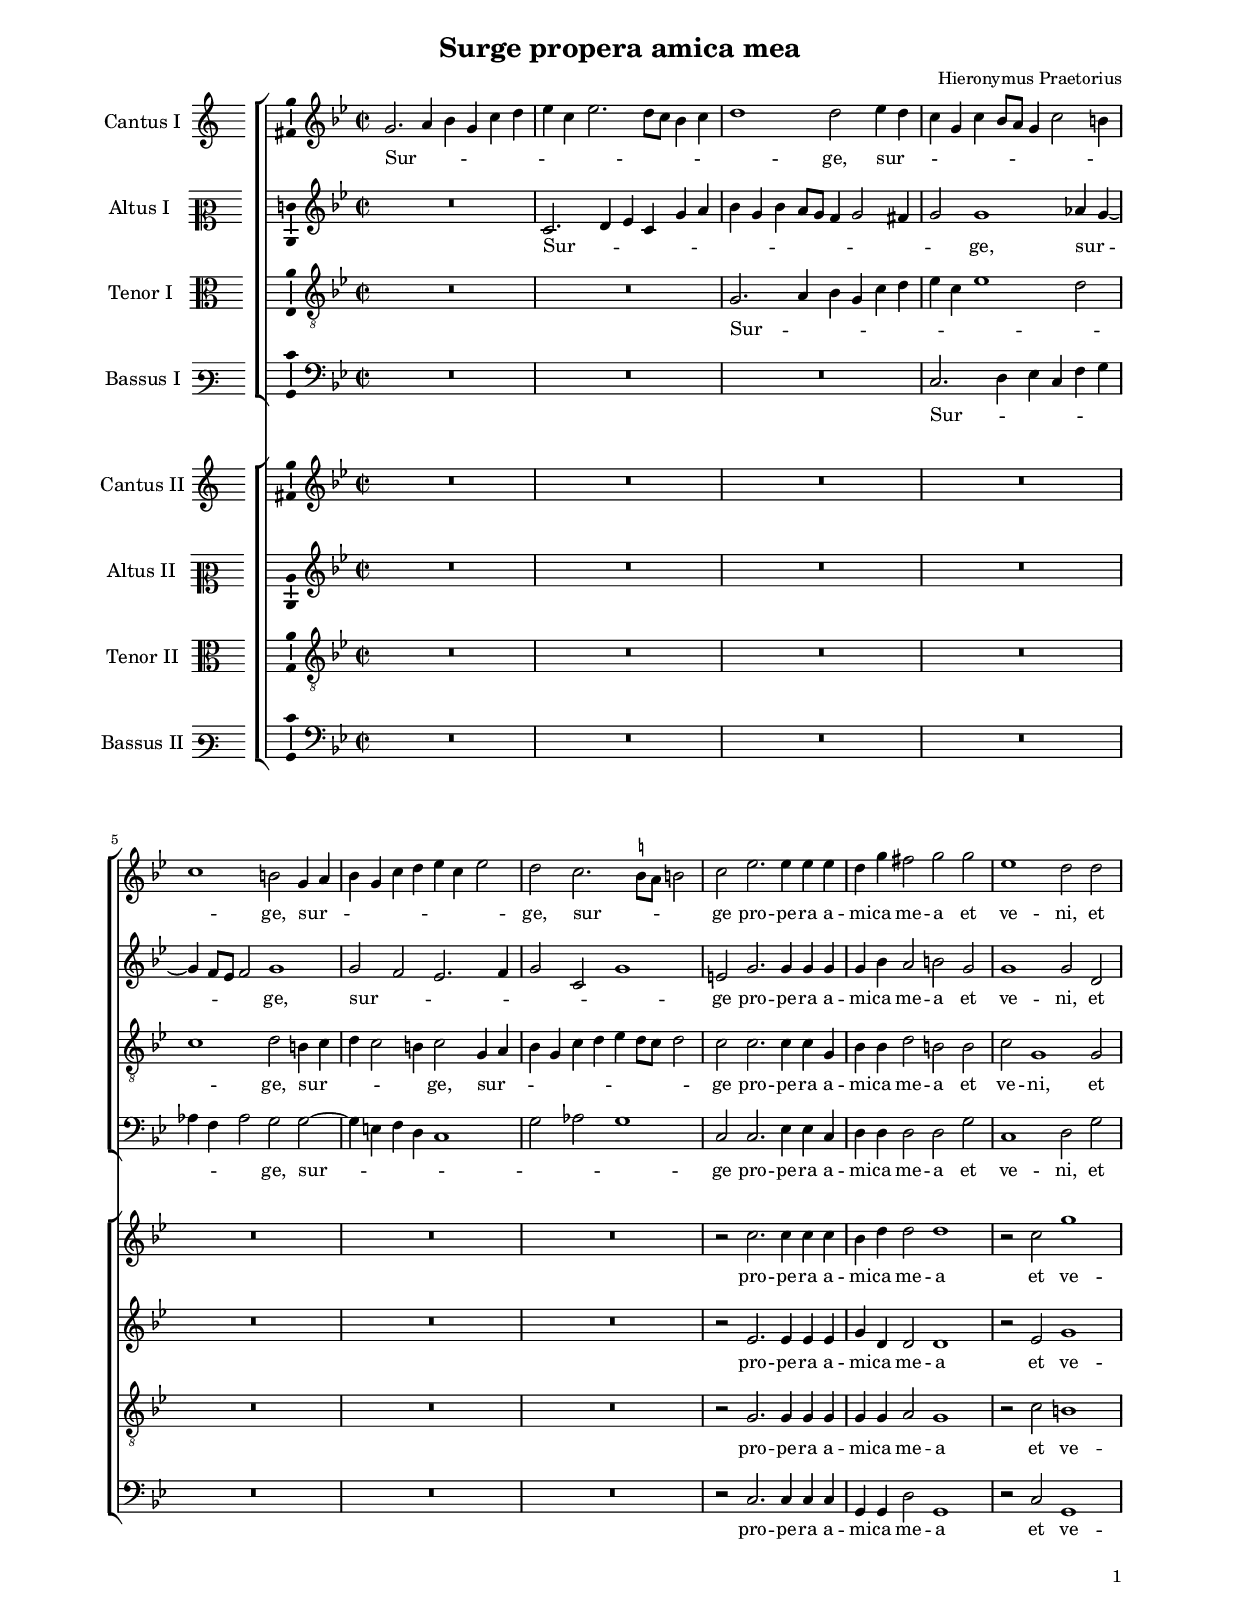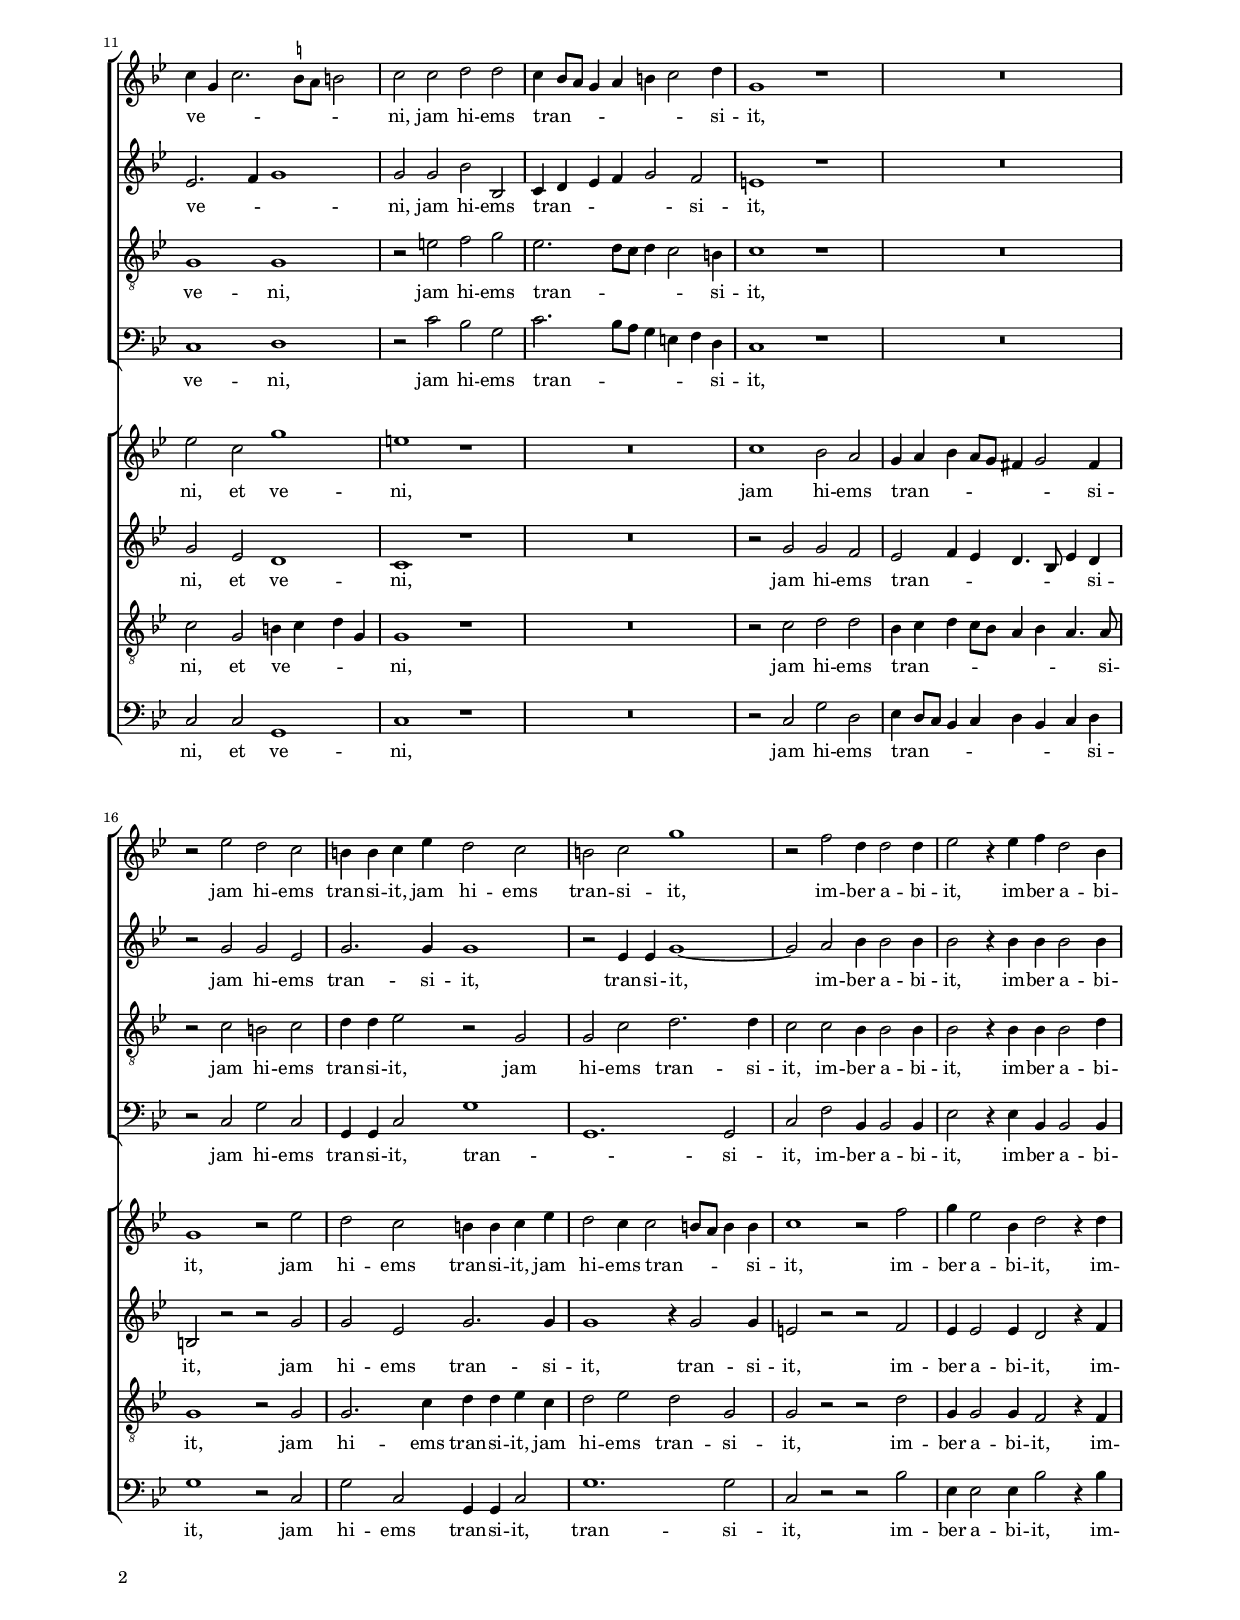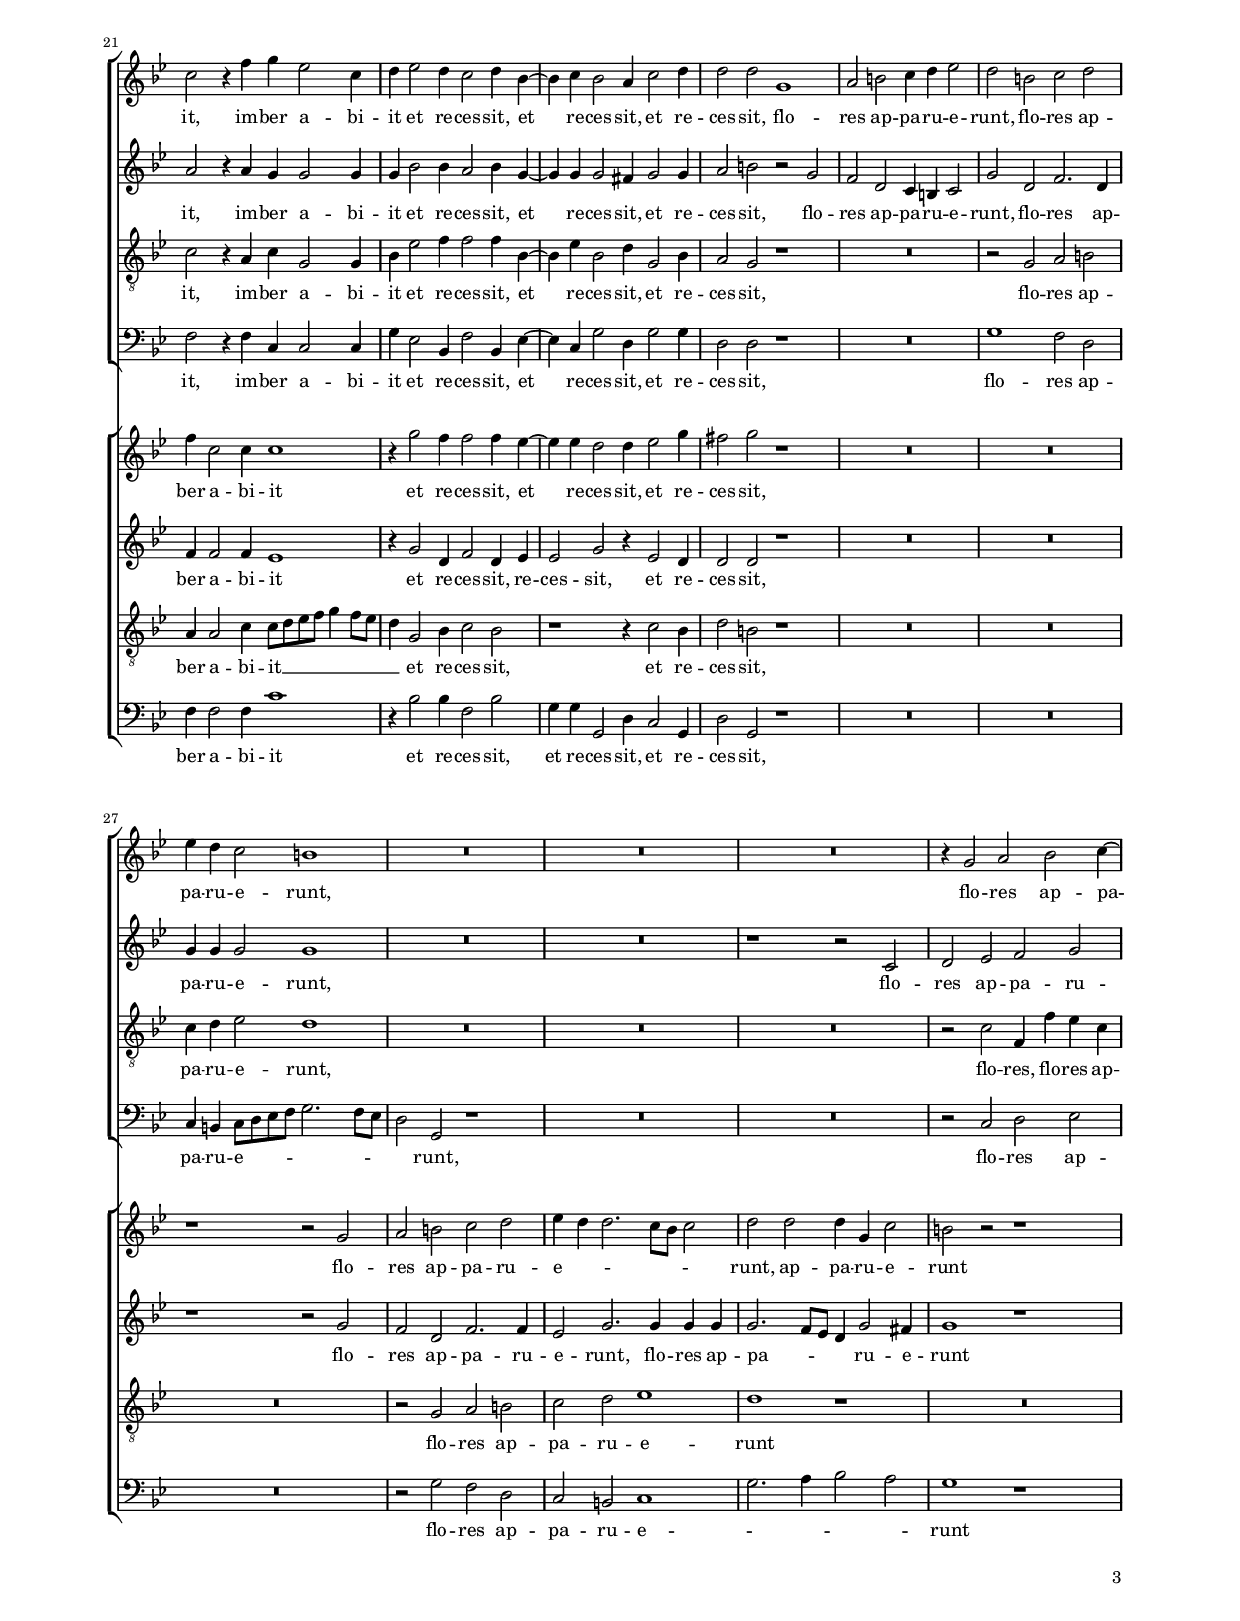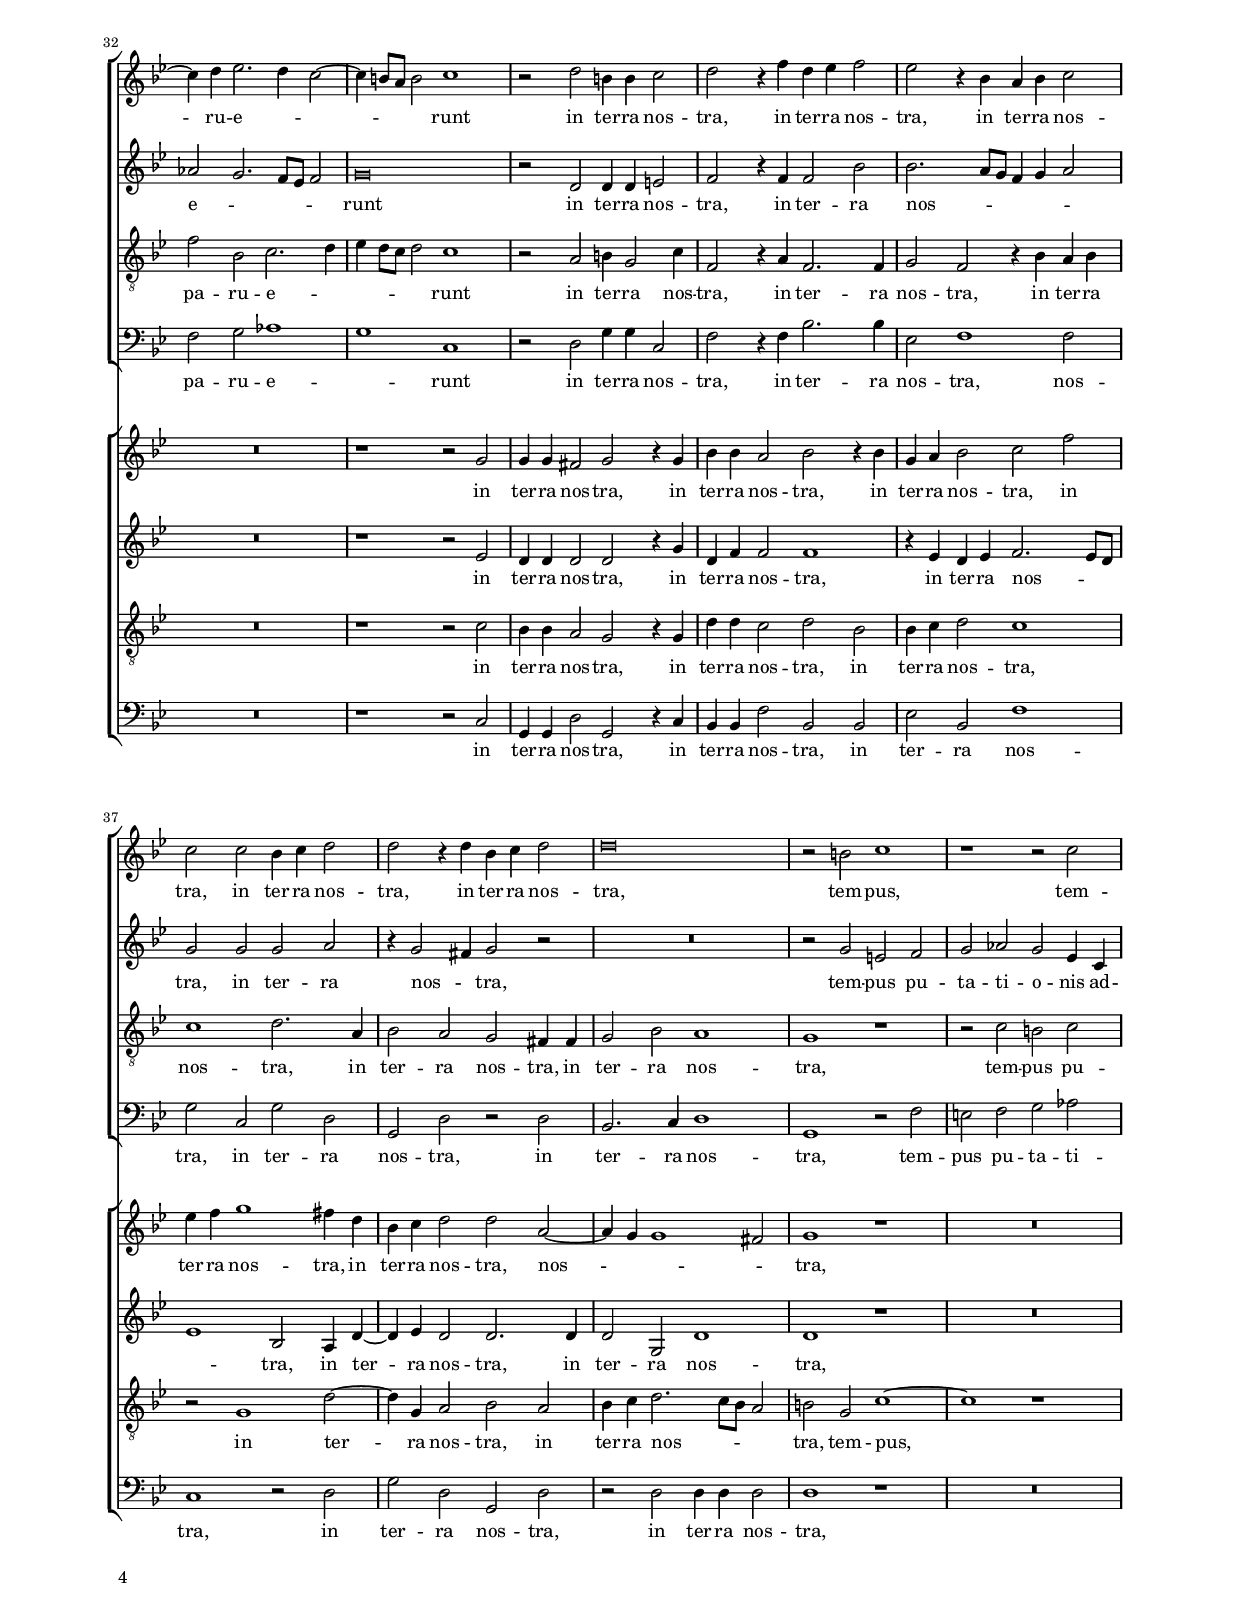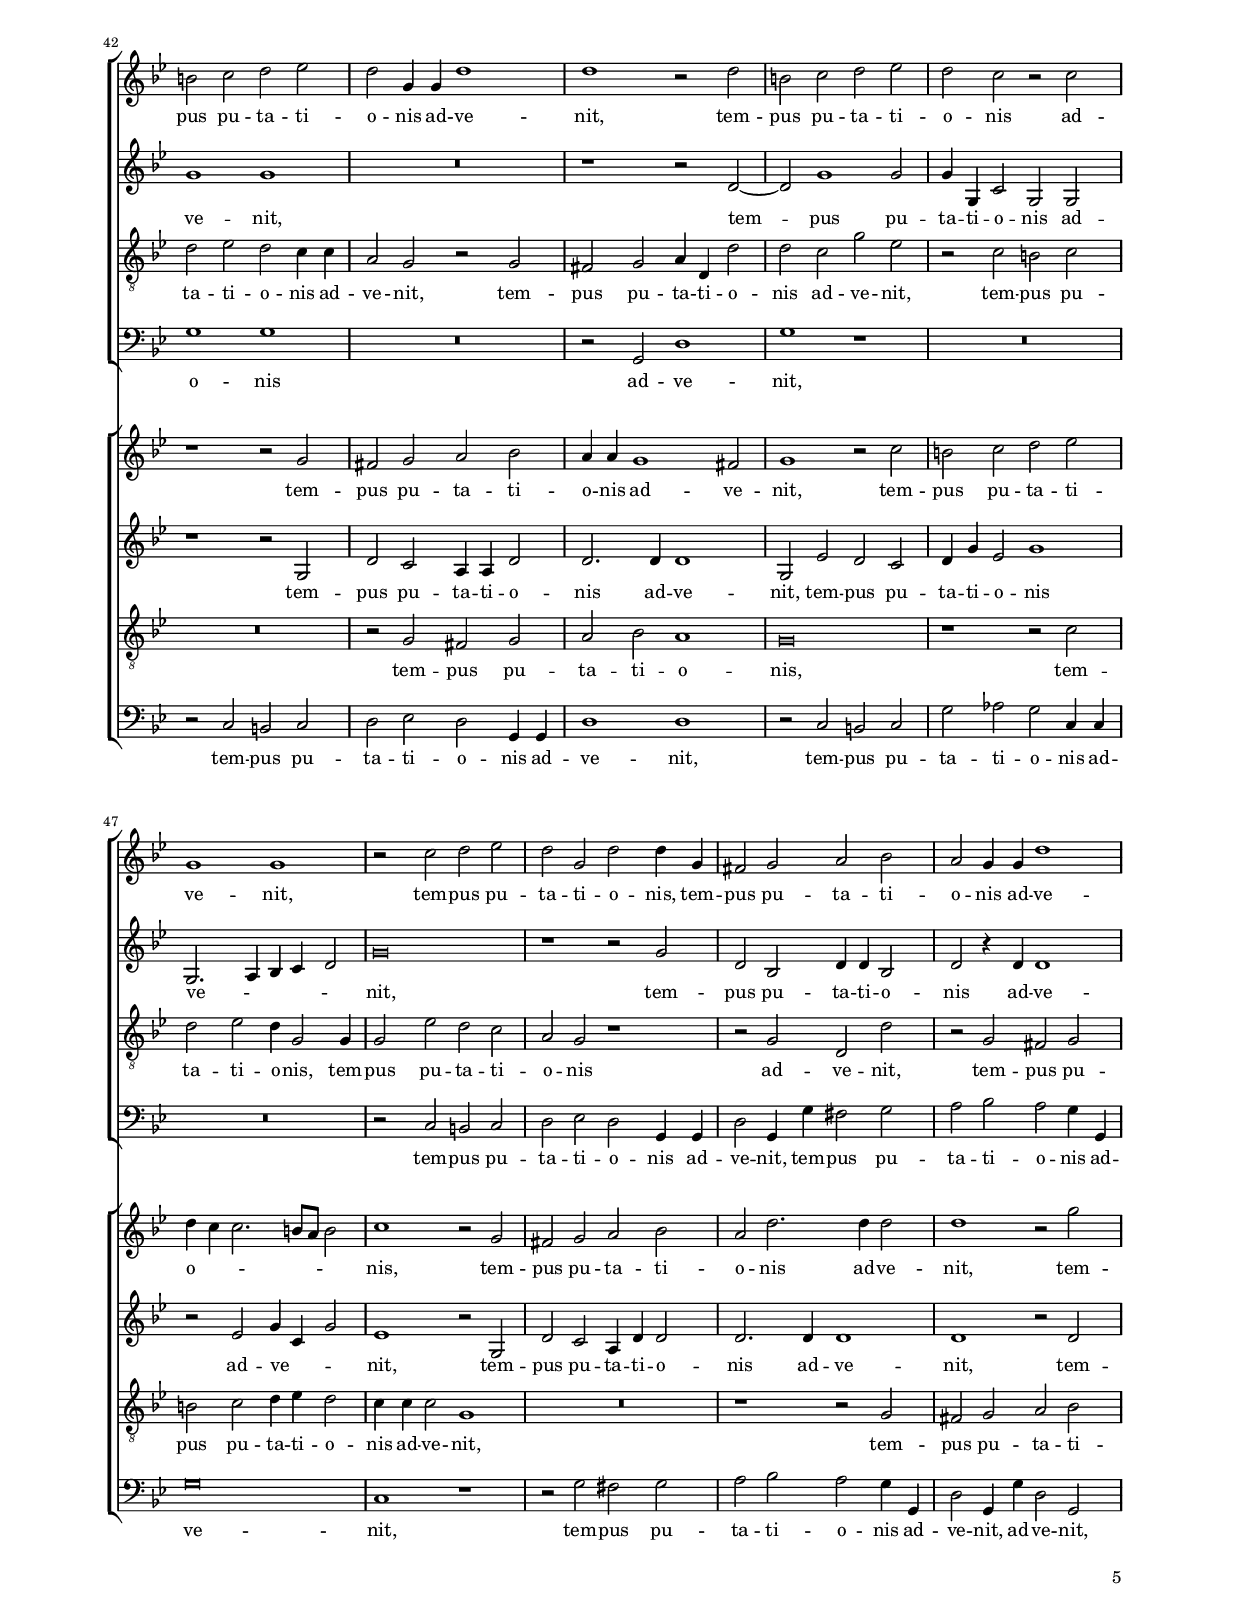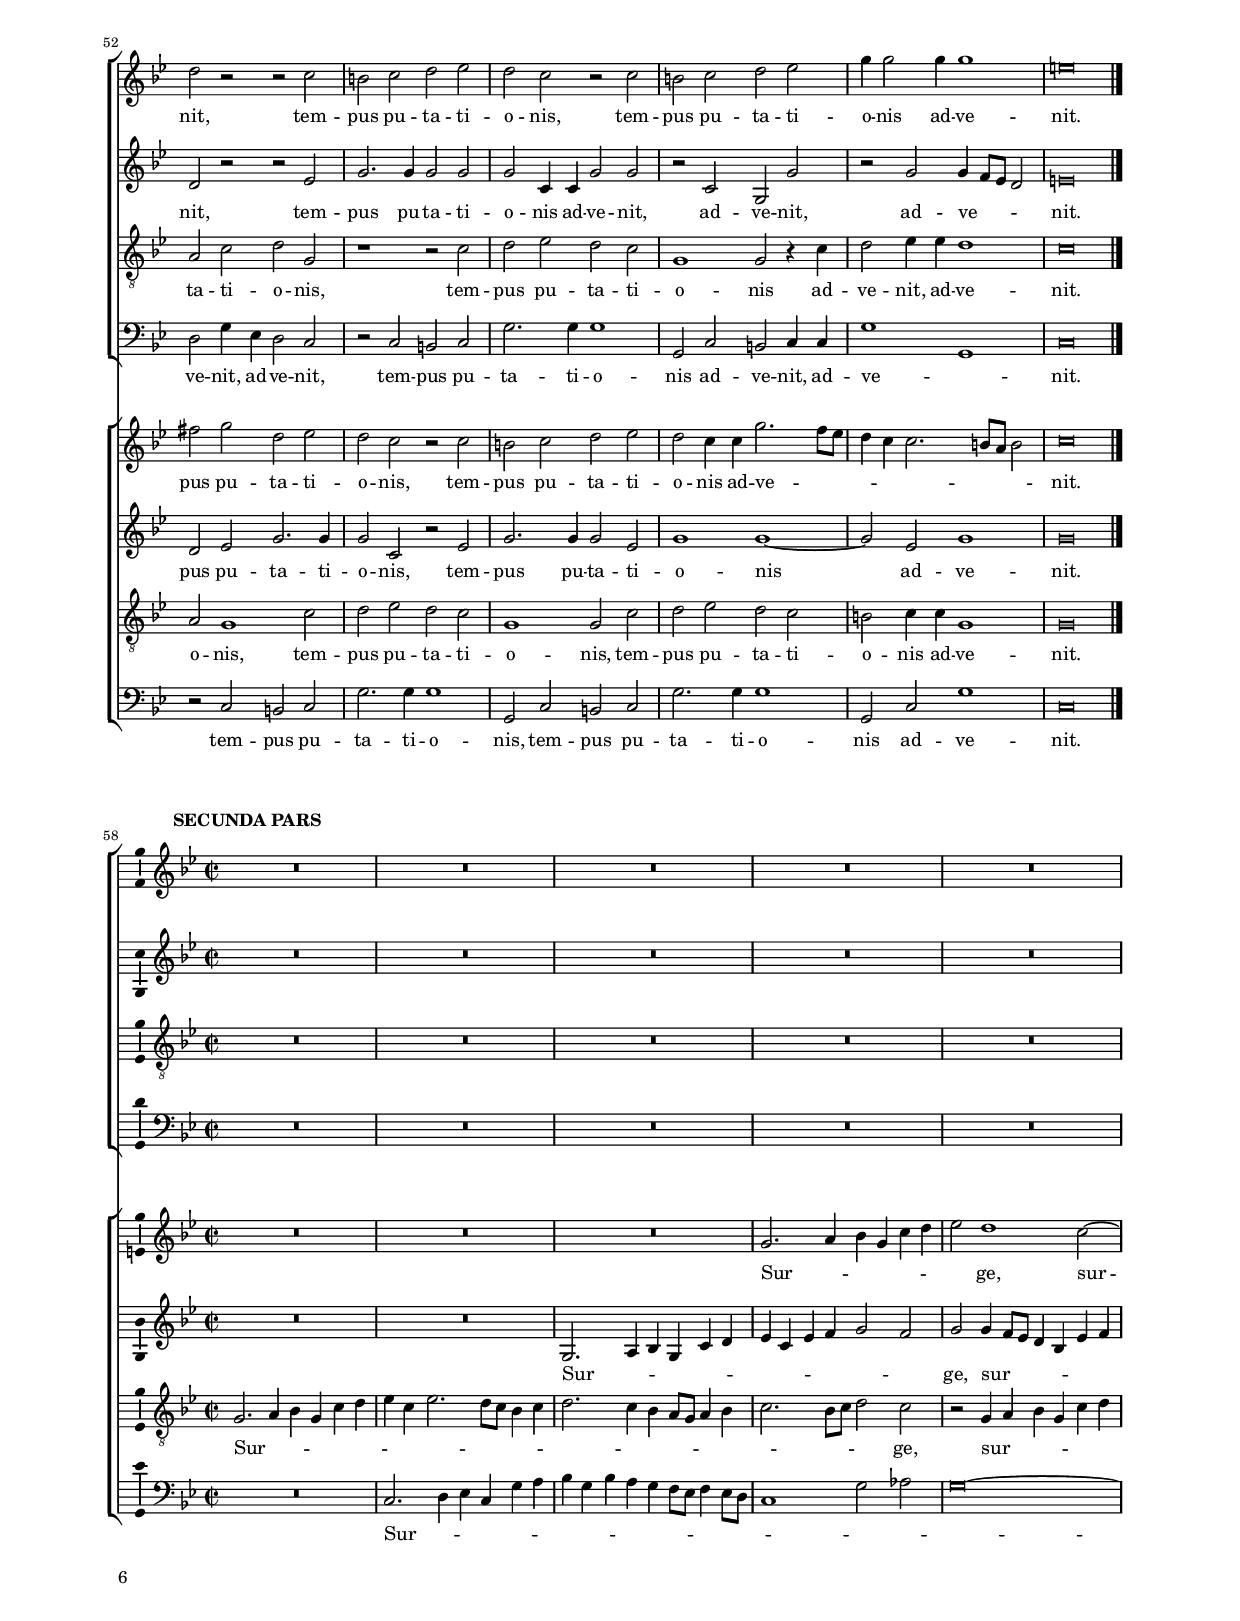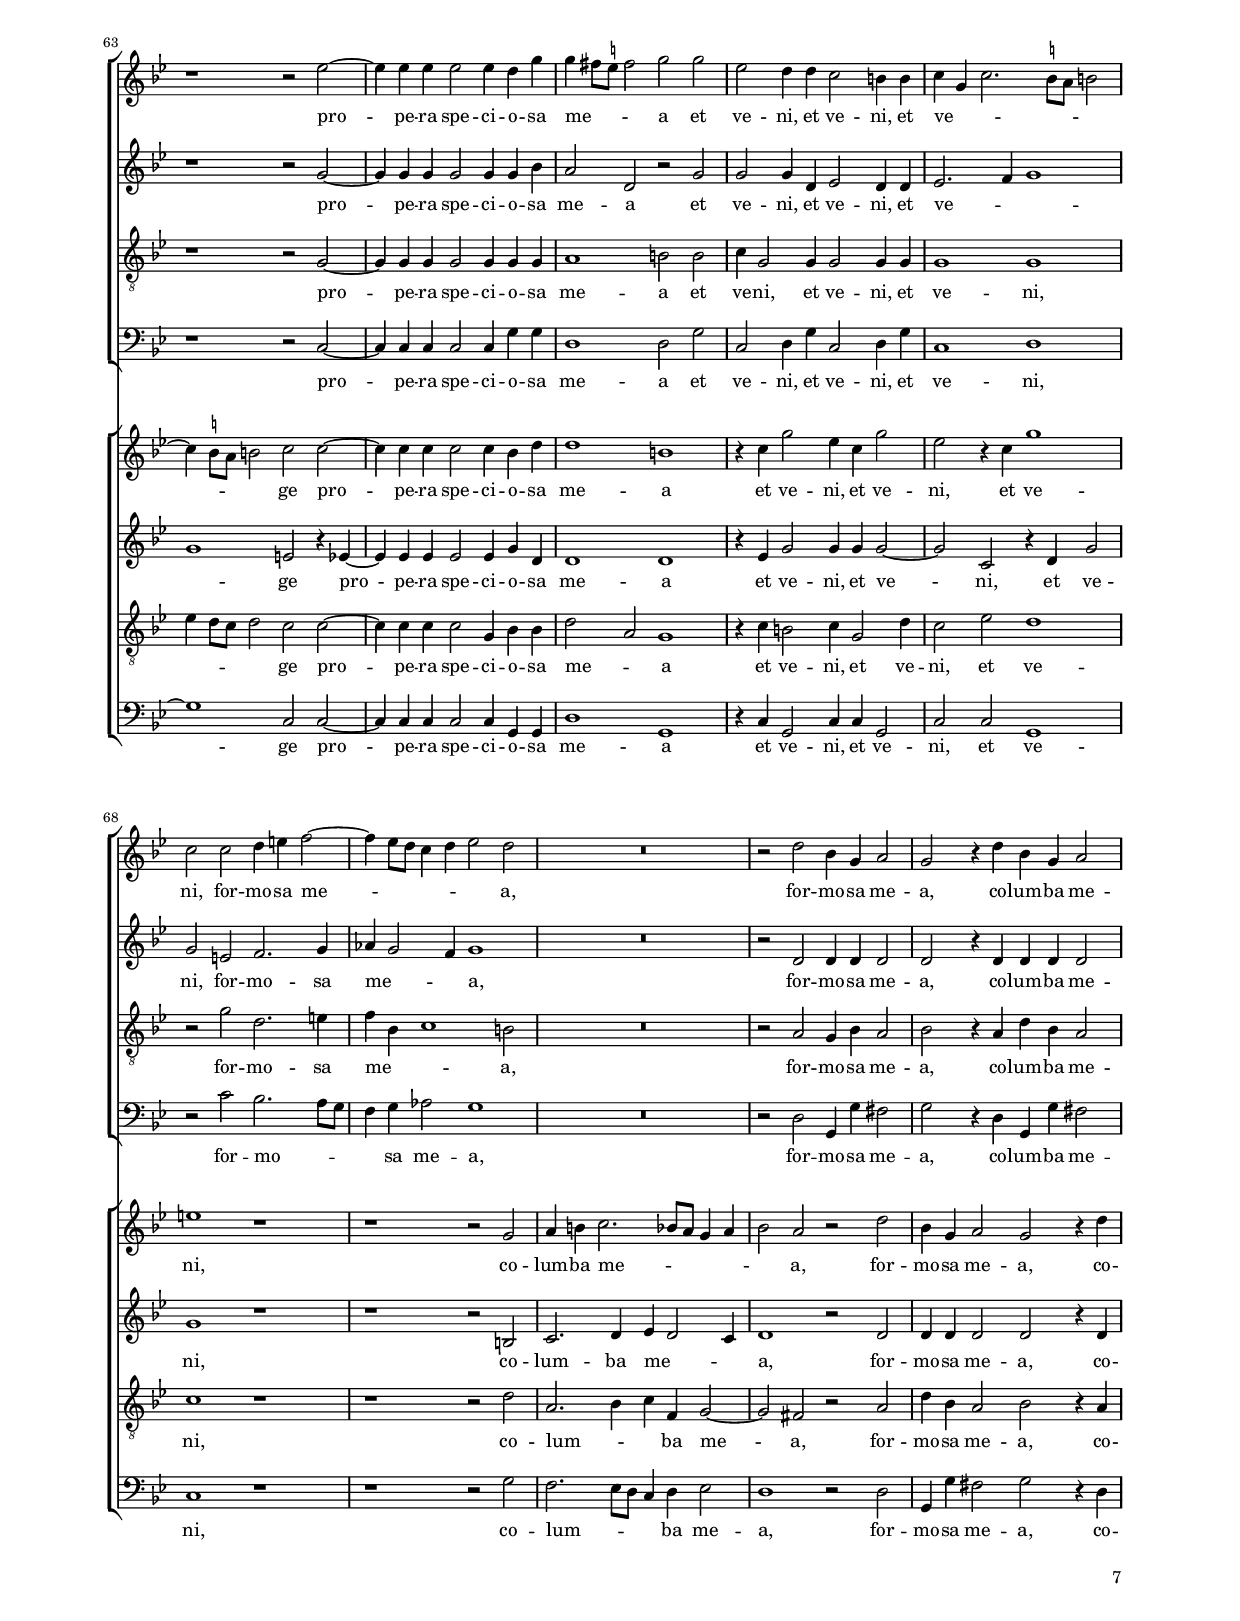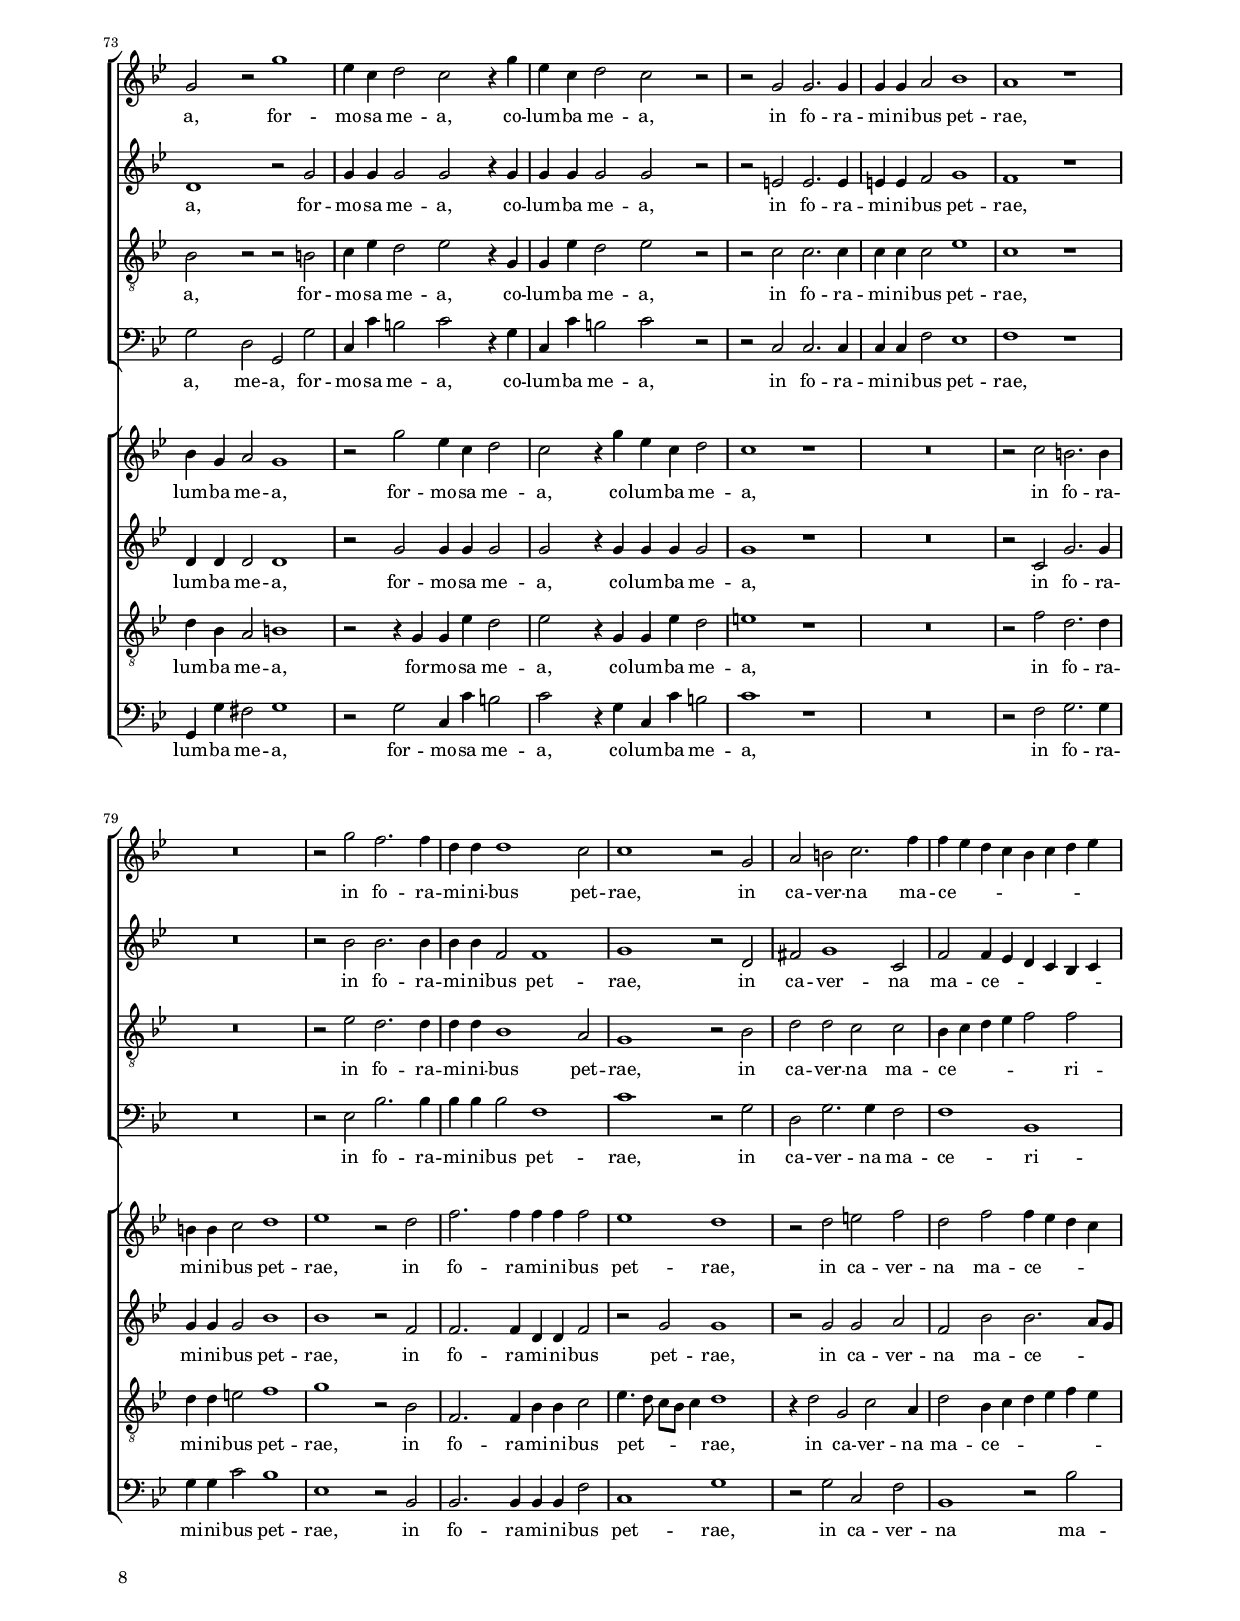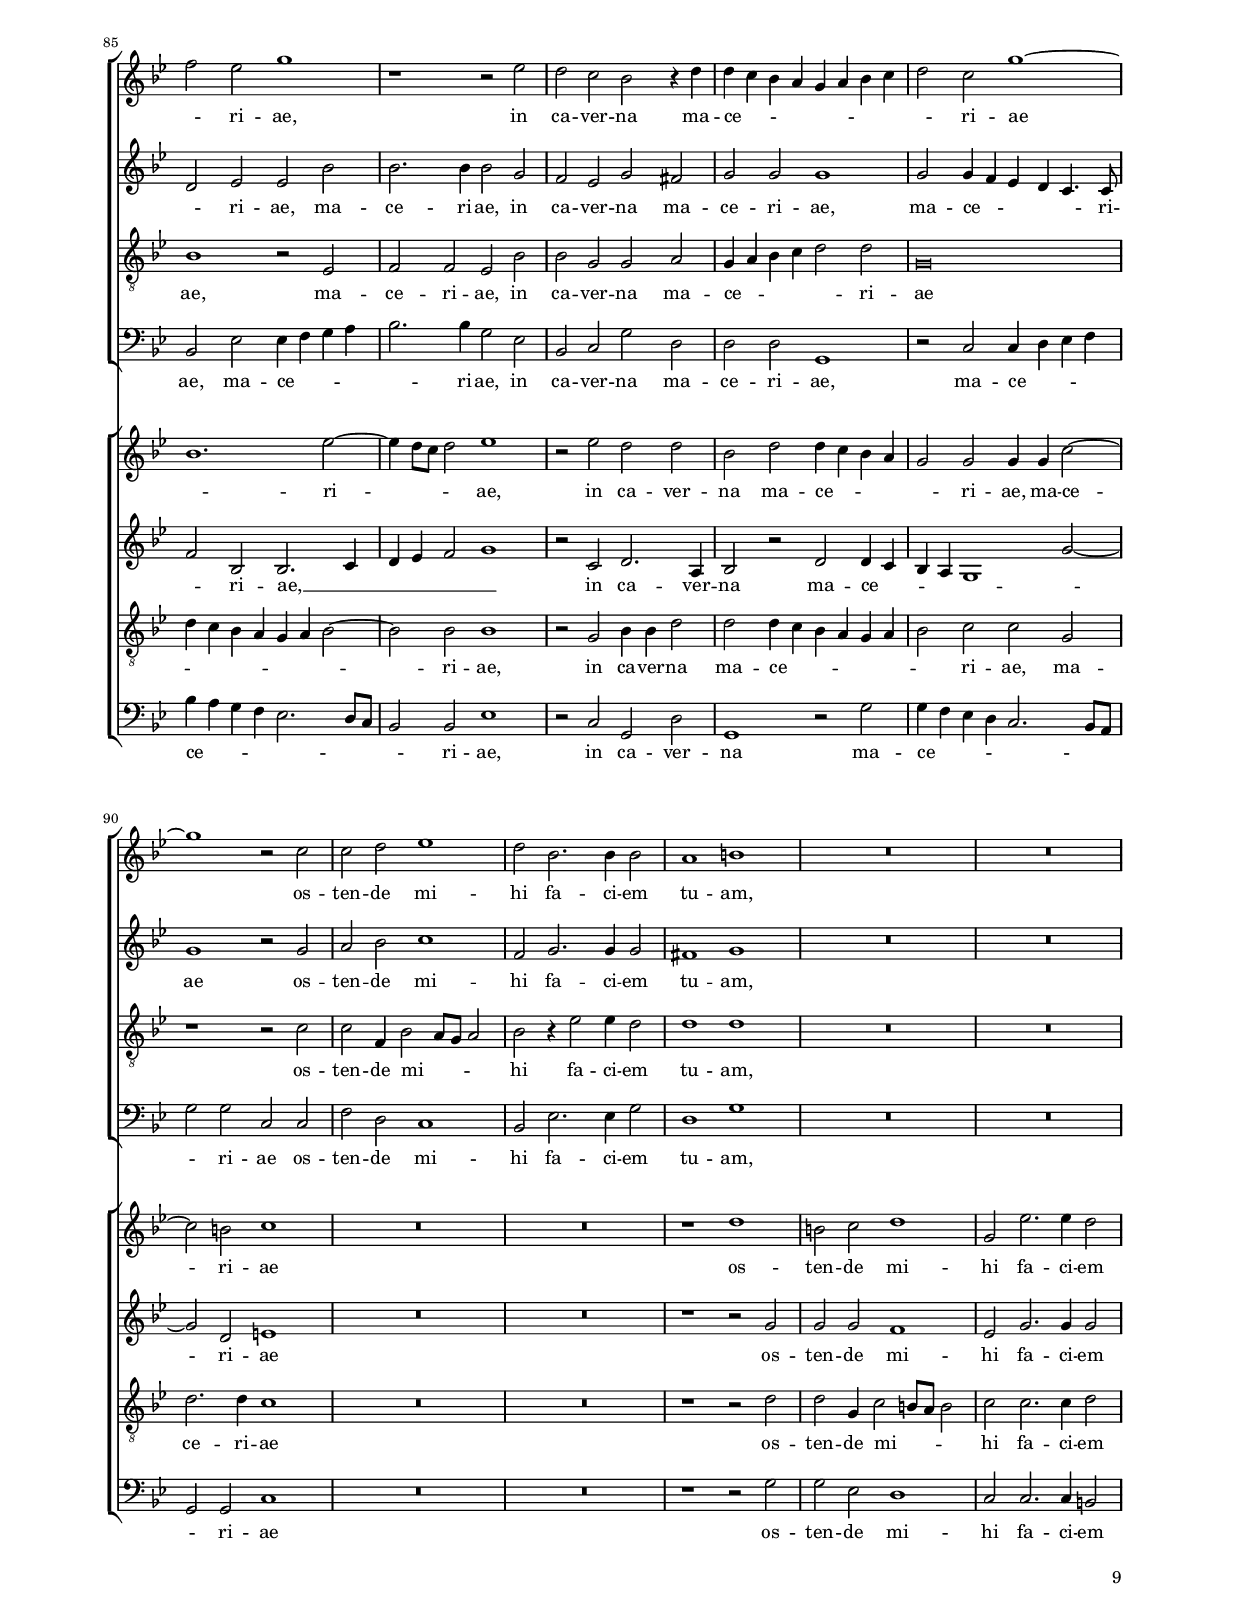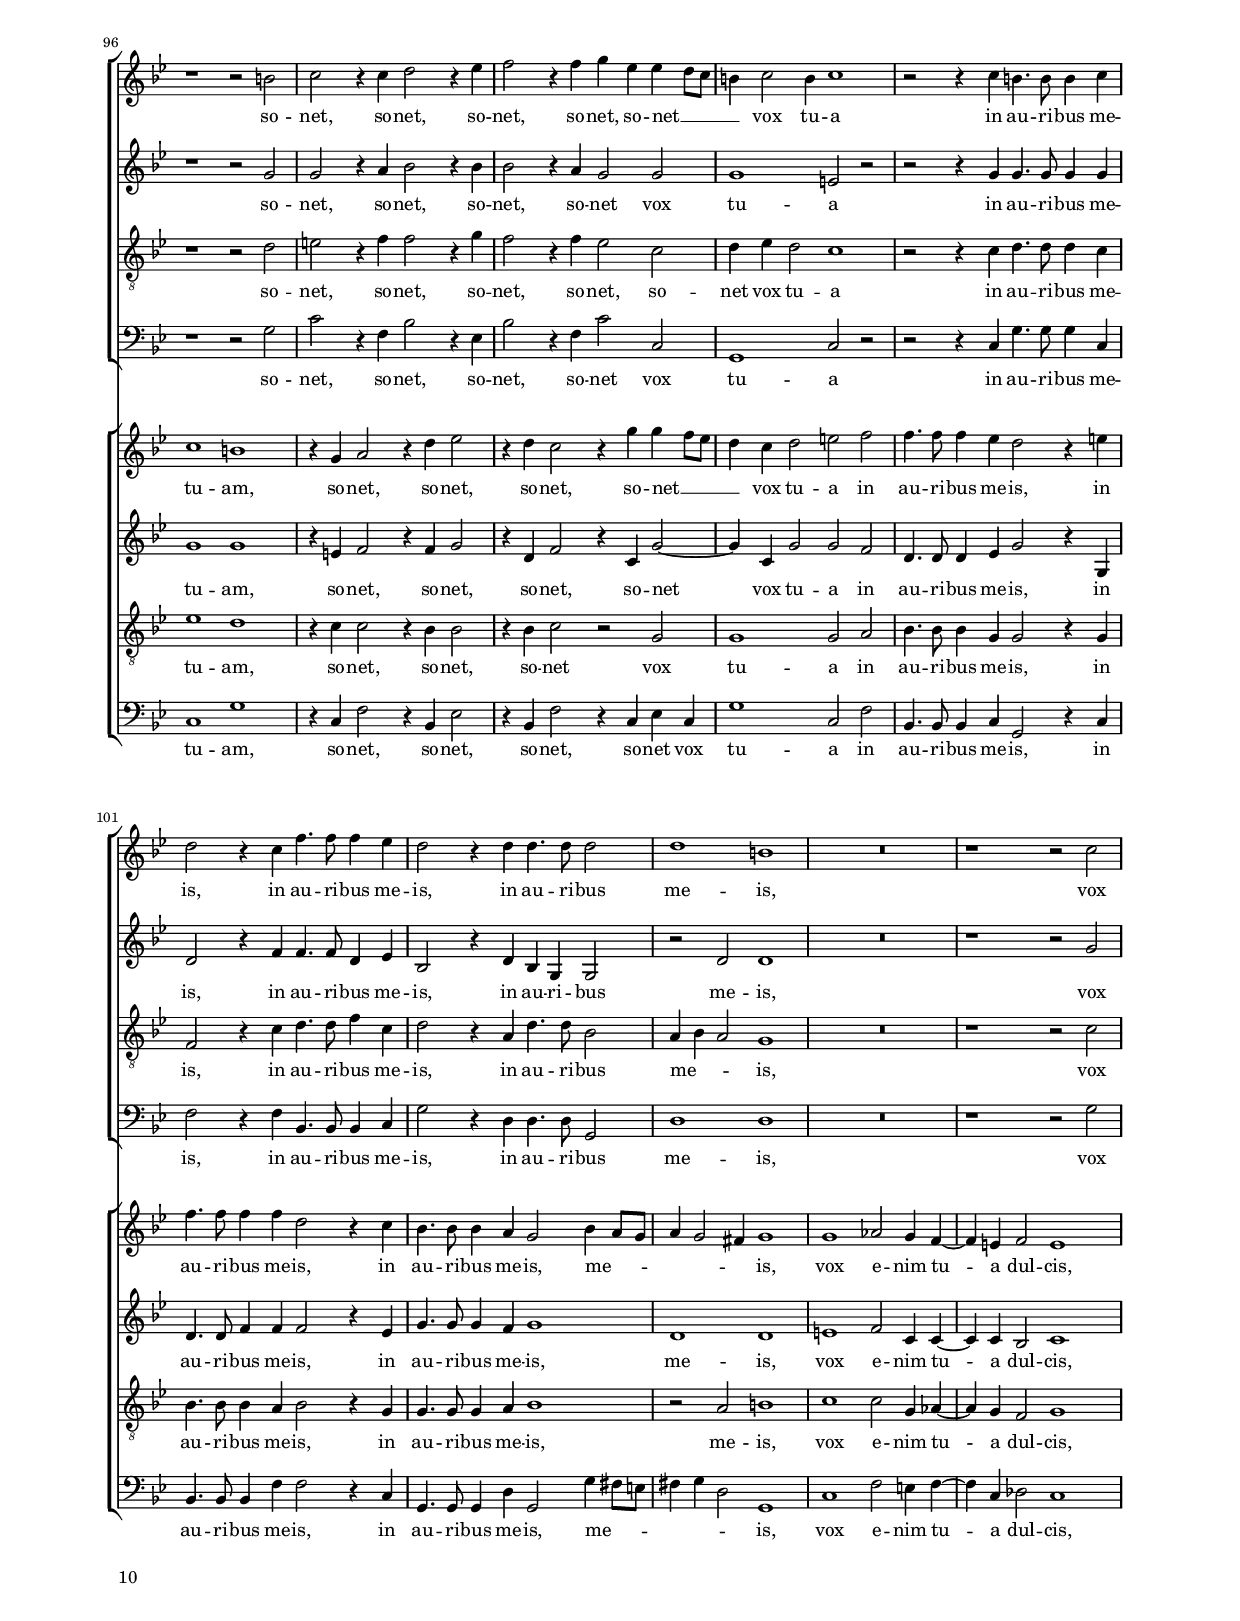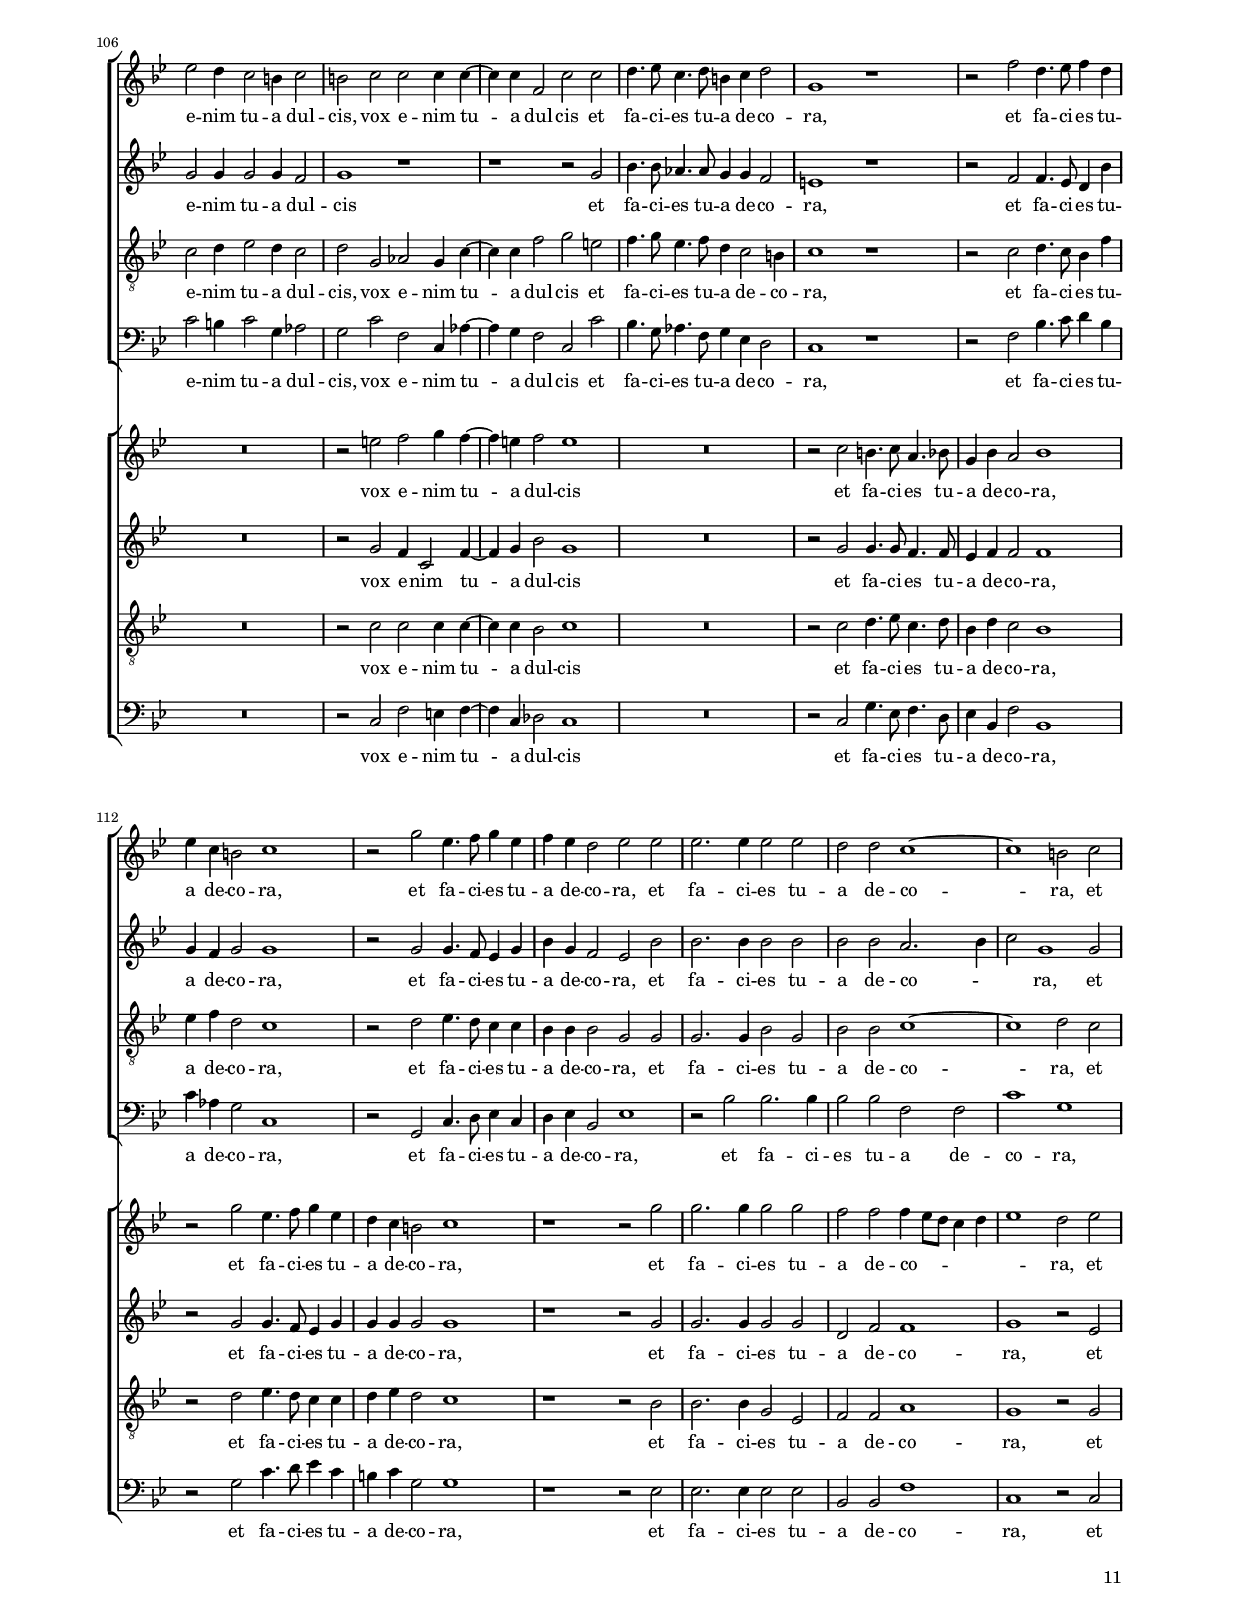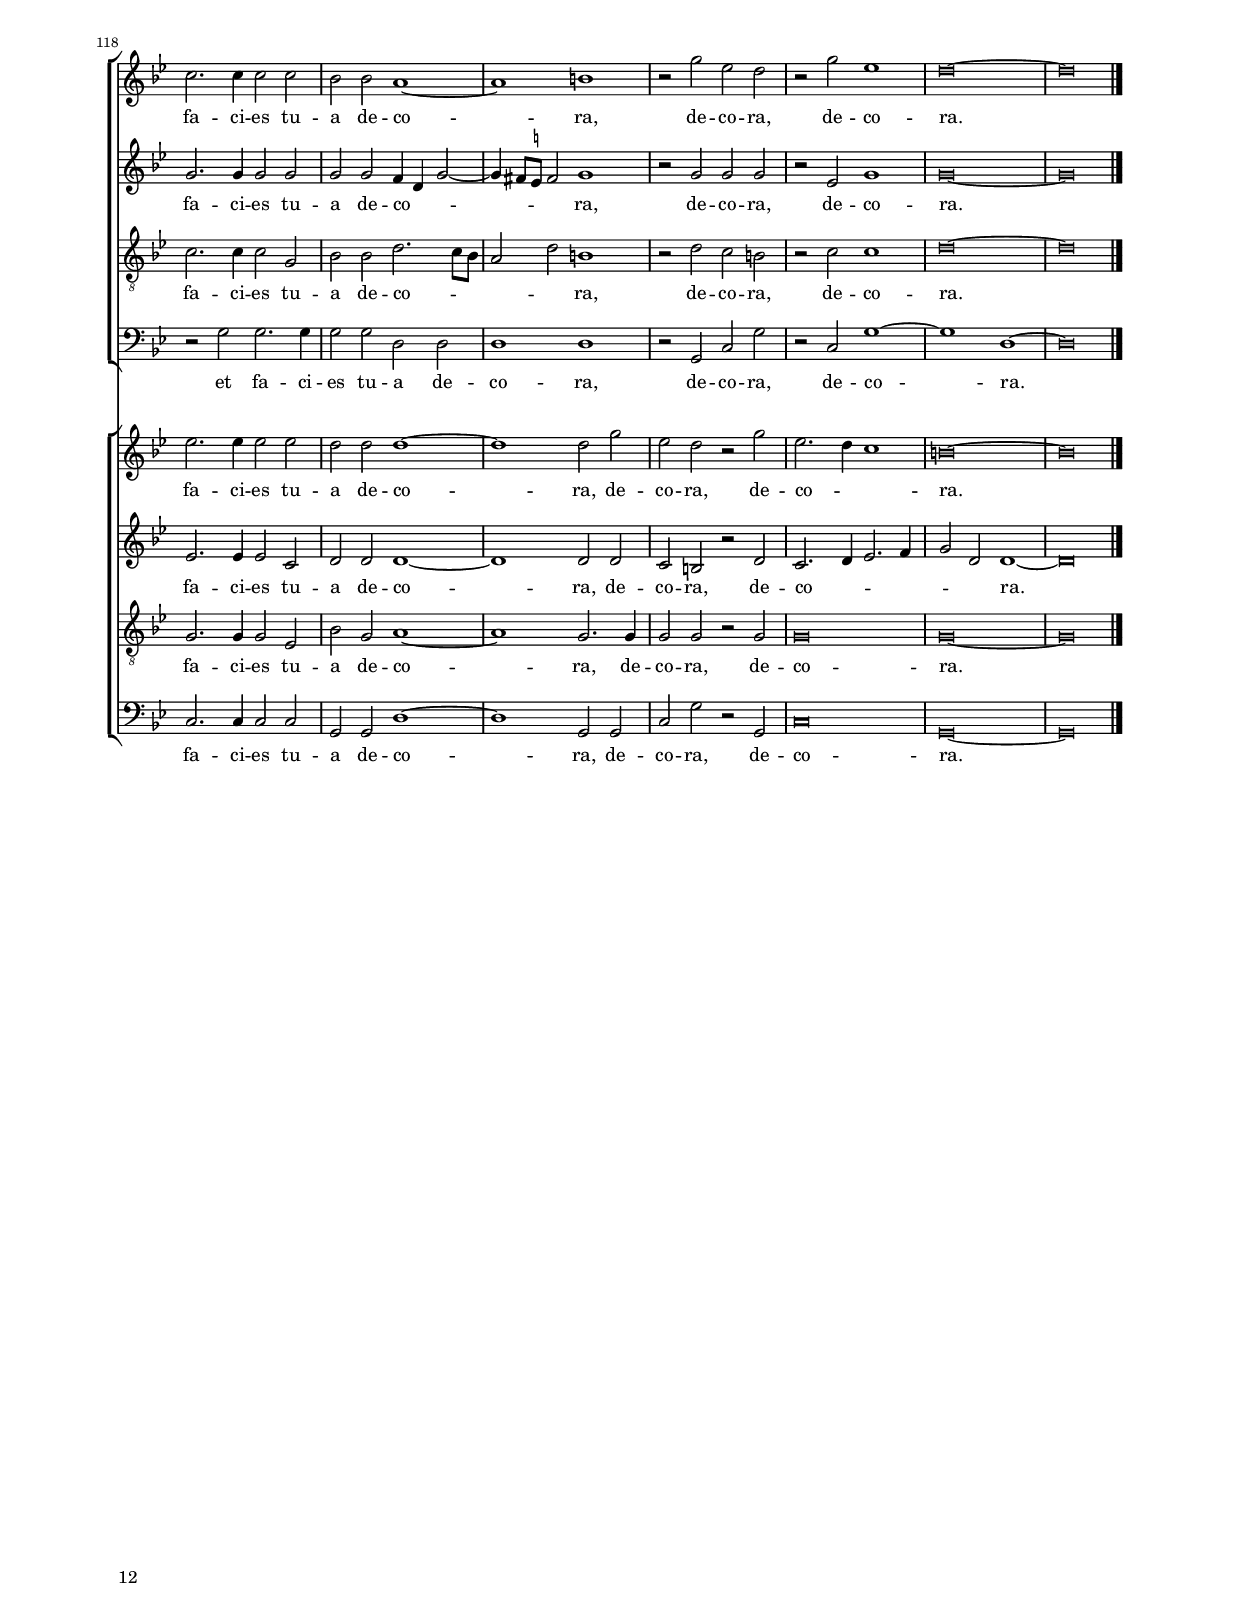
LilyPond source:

\header 
{
	title="Surge propera amica mea"
	composer="Hieronymus Praetorius"
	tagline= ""
}

\version "2.24.2"
\language deutsch
#(set-global-staff-size 15)
% #(set-default-paper-size "letter")
#(ly:set-option 'point-and-click #f)


\paper
	{
	top-margin = 2 \cm
	bottom-margin = 1.4 \cm
	left-margin = 2 \cm
	right-margin = 2 \cm
	print-page-number = ##f
	ragged-bottom = ##f
	ragged-last-bottom = ##t
%   systems-per-page = 2
%   page-count = 8
	score-system-spacing = #'((basic-distance . 18) (minimum-distance . 14) (padding . 7) (strechability . 250))
	system-system-spacing = #'((basic-distance . 18) (minimum-distance . 14) (padding . 7) (strechability . 250))
	oddFooterMarkup=\markup   \fill-line { "" \fromproperty #'page:page-number-string }
	evenFooterMarkup=\markup  \fill-line { \fromproperty #'page:page-number-string "" }
	last-bottom-spacing = #'((basic-distance . 12) (minimum-distance . 7) (padding . 4))
	}


global =  
	{
	\key c \major
	\time 2/2 \set Score.measureLength = #(ly:make-moment 2/1)
	\set Score.tempoHideNote = ##t
	\tempo 2 = 90 % setting the tempo of the Midi
	\skip 1*2*57 \bar "|."
	}

	ficta = { \once \set suggestAccidentals = ##t }
	
	forget = #(define-music-function (music) (ly:music?) #{
	\accidentalStyle forget
	$music
	\accidentalStyle default
	#})

		
incipitcantusprimus = \markup { \score {
	{
	\set Staff.instrumentName = \markup { \fontsize #1 "Cantus I" }
	\key c \major
	\clef violin
	s4 \bar ""
	}
	\layout  {
	raggedright = ##t
	indent = 1.6 \cm
	line-width = 2.5\cm
	\context { \Staff \remove Time_signature_engraver }
	\override Staff.Clef.Y-extent = #'(0 . 0)
	}} \hspace #1 }
	  
incipitaltusprimus = \markup { \score {
	{
	\set Staff.instrumentName = \markup { \fontsize #1 "Altus I" }
	\key c \major
	\clef mezzosoprano
	s4 \bar ""
	}
	\layout  {
	raggedright = ##t
	indent = 1.6 \cm
	line-width = 2.5\cm
	\context { \Staff \remove Time_signature_engraver }
	\override Staff.Clef.Y-extent = #'(0 . 0)
	}} \hspace #1 }
	  
incipittenorprimus = \markup { \score {
	{
	\set Staff.instrumentName = \markup { \fontsize #1 "Tenor I" }
	\key c \major
	\clef alto
	s4 \bar ""
	}
	\layout  {
	raggedright = ##t
	indent = 1.6 \cm
	line-width = 2.5\cm
	\context { \Staff \remove Time_signature_engraver }
	\override Staff.Clef.Y-extent = #'(0 . 0)
	}} \hspace #1 }


incipitbassusprimus = \markup { \score {
	{
	\set Staff.instrumentName = \markup { \fontsize #1 "Bassus I" }
	\key c \major
	\clef varbaritone
	s4 \bar ""
	}
	\layout  {
	raggedright = ##t
	indent = 1.6 \cm
	line-width = 2.5\cm
	\context { \Staff \remove Time_signature_engraver }
	\override Staff.Clef.Y-extent = #'(0 . 0)
	}} \hspace #1 }


incipitcantussecundus = \markup { \score {
	{
	\set Staff.instrumentName = \markup { \fontsize #1 "Cantus II" }
	\key c \major
	\clef violin
	s4 \bar ""
	}
	\layout  {
	raggedright = ##t
	indent = 1.6 \cm
	line-width = 2.5\cm
	\context { \Staff \remove Time_signature_engraver }
	\override Staff.Clef.Y-extent = #'(0 . 0)
	}} \hspace #1 }


incipitaltussecundus = \markup { \score {
	{
	\set Staff.instrumentName = \markup { \fontsize #1 "Altus II" }
	\key c \major
	\clef mezzosoprano
	s4 \bar ""
	}
	\layout  {
	raggedright = ##t
	indent = 1.6 \cm
	line-width = 2.5\cm
	\context { \Staff \remove Time_signature_engraver }
	\override Staff.Clef.Y-extent = #'(0 . 0)
	}} \hspace #1 }


incipittenorsecundus = \markup { \score {
	{
	\set Staff.instrumentName = \markup { \fontsize #1 "Tenor II" }
	\key c \major
	\clef alto
	s4 \bar ""
	}
	\layout  {
	raggedright = ##t
	indent = 1.6 \cm
	line-width = 2.5\cm
	\context { \Staff \remove Time_signature_engraver }
	\override Staff.Clef.Y-extent = #'(0 . 0)
	}} \hspace #1 }	


incipitbassussecundus = \markup { \score {
	{
	\set Staff.instrumentName = \markup { \fontsize #1 "Bassus II" }
	\key c \major
	\clef varbaritone
	s4 \bar ""
	}
	\layout  {
	raggedright = ##t
	indent = 1.6 \cm
	line-width = 2.5\cm
	\context { \Staff \remove Time_signature_engraver }
	\override Staff.Clef.Y-extent = #'(0 . 0)
	}} \hspace #1 }

cantusprimus =  \relative c''
	{
	a2. h4 c a d e
	f4 d f2. e8 d c4 d
	e1 e2 f4 e
	d4 a d c8 h a4 d2 cis4
%5
	d1 cis2 a4 h |
	c4 a d e f d f2
	e2 d2. \stemDown \ficta cis8 h \stemNeutral cis!2
	d2 f2. f4 f f
	e4 a gis2 a a
%10
	f1 e2 e |
	d4 a d2. \stemDown \ficta cis8 h \stemNeutral cis!2
	d2 d e e
	d4 c8 h a4 h cis d2 e4
	a,1 r
%15
	R\breve |
	r2 f' e d
	cis4 cis d f e2 d
	cis2 d a'1
	r2 g e4 e2 e4
%20
	f2 r4 f g e2 c4 |
	d2 r4 g a f2 d4
	e4 f2 e4 d2 e4 c~
	c4 d c2 h4 d2 e4
	e2 e a,1
%25
	h2 cis d4 e f2 |
	e2 cis d e
	f4 e d2 cis1
	R\breve
	R\breve
%30
	R\breve
	r4 a2 h c d4~ |
	d4 e f2. e4 d2~
	d4 cis8 h cis2 d1
	r2 e cis4 cis d2
%35
	e2 r4 g e f g2
	f2 r4 c h c d2 |
	d2 d c4 d e2
	e2 r4 e c d e2
	e\breve
%40
	r2 cis d1	
	r1 r2 d |
	cis2 d e f
	e2 a,4 a e'1
	e1 r2 e
%45
	cis2 d e f
	e2 d r d |
	a1 a
	r2 d e f
	e2 a, e' e4 a,
%50
	gis2 a h c
	h2 a4 a e'1 |
	e2 r r d
	cis2 d e f
	e2 d r d
%55
	cis2 d e f
	a4 a2 a4 a1 |
	fis\breve |
	}

altusprimus =  \relative c' 
	{
	R\breve
	d2. e4 f d a' h
	c4 a c h8 a g4 a2 gis4
	a2 a1 b4 a~
%5
	a4 g8 f g2 a1 |
	a2 g f2. g4
	a2 d, a'1
	fis2 a2. a4 a a
	a4 c h2 cis a
%10
	a1 a2 e |
	f2. g4 a1
	a2 a c c,
	d4 e f g a2 g
	fis1 r
%15
	R\breve |
	r2 a a f
	a2. a4 a1
	r2 f4 f a1~
	a2 h c4 c2 c4
%20
	c2 r4 c c4 c2 c4 |
	h2 r4 h a a2 a4
	a4 c2 c4 h2 c4 a~
	a4 a a2 gis4 a2 a4
	h2 cis r a
%25
	g2 e d4 cis d2 |
	a'2 e g2. e4
	a4 a a2 a1
	R\breve
	R\breve
%30
	r1 r2 d, |
	e2 f g a
	b2 a2. g8 f g2
	a\breve
	r2 e e4 e fis2
%35
	g2 r4 g g2 c |
	c2. h8 a g4 a h2
	a2 a a h
	r4 a2 gis4 a2 r
	R\breve
%40
	r2 a fis g |
	a2 b a f4 d
	a'1 a
	R\breve
	r1 r2 e~
%45
	e2 a1 a2 |
	a4 a, d2 a2 a
	a2. h4 c d e2
	a\breve
	r1 r2 a
%50
	e2 c e4 e c2 |
	e2 r4 e e1
	e2 r r f
	a2. a4 a2 a
	a2 d,4 d a'2 a
%55
	r2 d, a a' |
	r2 a a4 g8 f e2
	fis\breve |
	}

tenorprimus =  \relative c' 
	{
	R\breve
	R\breve
	a2. h4 c a d e
	f4 d f1 e2
%5
	d1 e2 cis4 d |
	e4 d2 cis4 d2 a4 h
	c4 a d e f e8 d e2
	d2 d2. d4 d a
	c4 c e2 cis cis
%10
	d2 a1 a2 |
	a1 a
	r2 fis' g a
	f2. e8 d e4 d2 cis4
	d1 r
%15
	R\breve |
	r2 d cis d
	e4 e f2 r a,
	a2 d e2. e4
	d2 d c4 c2 c4
%20
	c2 r4 c c c2 e4 |
	d2 r4 h d a2 a4
	c4 f2 g4 g2 g4 c,~
	c4 f c2 e4 a,2 c4
	h2 a r1
%25
	R\breve |
	r2 a h cis
	d4 e f2 e1
	R\breve
	R\breve
%30
	R\breve |
	r2 d g,4 g' f d
	g2 c, d2. e4
	f4 e8 d e2 d1
	r2 h cis4 a2 d4
%35
	g,2 r4 h g2. g4 |
	a2 g r4 c h c
	d1 e2. h4
	c2 h a gis4 gis
	a2 c h1
%40
	a1 r |
	r2 d cis d
	e2 f e d4 d
	h2 a r a
	gis2 a h4 e, e'2
%45
	e2 d a' f |
	r2 d cis d
	e2 f e4 a,2 a4
	a2 f' e d
	h2 a r1
%50
	r2 a e e' |
	r2 a, gis a
	h2 d e a,
	r1 r2 d
	e2 f e d
%55
	a1 a2 r4 d |
	e2 f4 f e1
	d\breve |
	}

bassusprimus  =  \relative c 
	{
	R\breve
	R\breve
	R\breve
	d2. e4 f d g a
%5
	b4 g b2 a2 a~ |
	a4 fis g e d1
	a'2 b a1
	d,2 d2. f4 f d
	e4 e e2 e a
%10
	d,1 e2 a |
	d,1 e
	r2 d' c a
	d2. c8 h a4 fis g e
	d1 r
%15
	R\breve |
	r2 d a' d,
	a4 a d2 a'1
	a,1. a2
	d2 g c,4 c2 c4
%20
	f2 r4 f c c2 c4 |
	g'2 r4 g d d2 d4
	a'4 f2 c4 g'2 c,4 f~
	f4 d a'2 e4 a2 a4
	e2 e r1
%25
	R\breve |
	a1 g2 e
	d4 cis d8 e f g a2. g8 f
	e2 a, r1
	R\breve
%30
	R\breve |
	r2 d e f
	g2 a b1
	a1 d,
	r2 e a4 a d,2
%35
	g2 r4 g c2. c4 |
	f,2 g1 g2
	a2 d, a' e
	a,2 e' r e
	c2. d4 e1
%40
	a,1 r2 g' |
	fis2 g a b
	a1 a
	R\breve
	r2 a, e'1
%45
	a1 r |
	R\breve
	R\breve
	r2 d, cis d
	e2 f e a,4 a
%50
	e'2 a,4 a' gis2 a |
	h2 c h a4 a,
	e'2 a4 f e2 d
	r2 d cis d
	a'2. a4 a1
%55
	a,2 d cis d4 d |
	a'1 a,
	d\breve |
	}

cantussecundus =  \relative c''
	{
	R\breve
	R\breve
	R\breve
	R\breve
%5
	R\breve |
	R\breve
	R\breve
	r2 d2. d4 d d
	c4 e e2 e1
%10
	r2 d a'1 |
	f2 d a'1
	fis1 r
	R\breve
	d1 c2 h
%15
	a4 h c h8 a gis4 a2 gis4 |
	a1 r2 f'
	e2 d cis4 cis d f
	e2 d4 d2 cis8 h cis4 cis
	d1 r2 g
%20
	a4 f2 c4 e2 r4 e |
	g4 d2 d4 d1
	r4 a'2 g4 g2 g4 f~
	f4 f e2 e4 f2 a4
	gis2 a r1
%25
	R\breve |
	R\breve
	r1 r2 a,
	h2 cis d e
	f4 e e2. d8 c d2
%30
	e2 e e4 a, d2 |
	cis2 r r1
	R\breve
	r1 r2 a
	a4 a gis2 a r4 a
%35
	c4 c h2 c r4 c |
	a4 h c2 d g
	f4 g a1 gis4 e
	c4 d e2 e h~
	h4 a a1 gis2
%40
	a1 r |
	R\breve
	r1 r2 a
	gis2 a h c
	h4 h a1 gis2
%45
	a1 r2 d |
	cis2 d e f
	e4 d d2. cis8 h cis2
	d1 r2 a
	gis2 a h c
%50
	h2 e2. e4 e2 |
	e1 r2 a
	gis2 a e f
	e2 d r d
	cis2 d e f
%55
	e2 d4 d a'2. g8 f |
	e4 d d2. cis8 h cis2
	d\breve |
	}

altussecundus =  \relative c'
	{
	R\breve
	R\breve
	R\breve
	R\breve
%5
	R\breve |
	R\breve
	R\breve
	r2 f2. f4 f f
	a4 e e2 e1
%10
	r2 f a1 |
	a2 f e1
	d1 r
	R\breve
	r2 a' a g
%15
	f2 g4 f e4. c8 f4 e |
	cis2 r r a'
	a2 f a2. a4
	a1 r4 a2 a4
	fis2 r r g
%20
	f4 f2 f4 e2 r4 g |
	g4 g2 g4 f1
	r4 a2 e4 g2 e4 f
	f2 a r4 f2 e4
	e2 e r1
%25
	R\breve |
	R\breve
	r1 r2 a
	g2 e g2. g4
	f2 a2. a4 a a
%30
	a2. g8 f e4 a2 gis4 |
	a1 r
	R\breve
	r1 r2 f
	e4 e e2 e r4 a
%35
	e4 g g2 g1 |
	r4 f e f g2. f8 e
	f1 c2 h4 e~
	e4 f e2 e2. e4
	e2 a, e'1
%40
	e1 r |
	R\breve
	r1 r2 a,
	e'2 d h4 h e2
	e2. e4 e1
%45
	a,2 f' e d |
	e4 a f2 a1
	r2 f a4 d, a'2
	f1 r2 a,
	e'2 d h4 e e2
%50
	e2. e4 e1 |
	e1 r2 e
	e2 f a2. a4
	a2 d, r f
	a2. a4 a2 f
%55
	a1 a~ |
	a2 f a1
	a\breve |
	}

tenorsecundus =  \relative c'
	{
	R\breve
	R\breve
	R\breve
	R\breve
%5
	R\breve |
	R\breve
	R\breve
	r2 a2. a4 a a
	a4 a h2 a1
%10
	r2 d cis1 |
	d2 a cis4 d e a,
	a1 r
	R\breve
	r2 d e e
%15
	c4 d e d8 c h4 c h4. h8 |
	a1 r2 a
	a2. d4 e e f d
	e2 f e a,
	a2 r r e'
%20
	a,4 a2 a4 g2 r4 g |
	h4 h2 d4 d8 e f g a4 g8 f
	e4 a,2 c4 d2 c
	r1 r4 d2 c4
	e2 cis r1
%25
	R\breve |
	R\breve
	R\breve
	r2 a h cis
	d2 e f1
%30
	e1 r |
	R\breve
	R\breve
	r1 r2 d
	c4 c h2 a r4 a
%35
	e'4 e d2 e c |
	c4 d e2 d1
	r2 a1 e'2~
	e4 a, h2 c h
	c4 d e2. d8 c h2
%40
	cis2 a d1~ |
	d1 r
	R\breve
	r2 a gis a
	h2 c h1
%45
	a\breve |
	r1 r2 d
	cis2 d e4 f e2
	d4 d d2 a1
	R\breve
%50
	r1 r2 a |
	gis2 a h c
	h2 a1 d2
	e2 f e d
	a1 a2 d
%55
	e2 f e d |
	cis2 d4 d a1
	a\breve |
	}

bassussecundus =  \relative c
	{
	R\breve
	R\breve
	R\breve
	R\breve
%5
	R\breve |
	R\breve
	R\breve
	r2 d2. d4 d d
	a4 a e'2 a,1
%10
	r2 d a1 |
	d2 d a1
	d1 r
	R\breve
	r2 d a' e
%15
	f4 e8 d c4 d e c d e |
	a1 r2 d,
	a'2 d, a4 a d2
	a'1. a2
	d,2 r r c'
%20
	f,4 f2 f4 c'2 r4 c |
	g4 g2 g4 d'1
	r4 c2 c4 g2 c
	a4 a a,2 e'4 d2 a4
	e'2 a, r1
%25
	R\breve |
	R\breve
	R\breve
	r2 a' g e
	d2 cis d1
%30
	a'2. h4 c2 h |
	a1 r
	R\breve
	r1 r2 d,
	a4 a e'2 a, r4 d
%35
	c4 c g'2 c, c |
	f2 c g'1
	d1 r2 e
	a2 e a, e'
	r2 e e4 e e2
%40
	e1 r |
	R\breve
	r2 d cis d
	e2 f e a,4 a
	e'1 e
%45
	r2 d cis d |
	a'2 b a d,4 d
	a'\breve
	d,1 r
	r2 a' gis a
%50
	h2 c h a4 a, |
	e'2 a,4 a' e2 a,
	r2 d cis d
	a'2. a4 a1
	a,2 d cis d
%55
	a'2. a4 a1 |
	a,2 d a'1
	d,\breve |
	}


lyricscantusprimus = \lyricmode {
	Sur -- _ _ _ _ _ _ _ _ _ _ _ _ _ ge,
	sur -- _ _ _ _ _ _ _ _ _ _ ge,
	sur -- _ _ _ _ _ _ _ _ ge,
	sur -- _ _ _ ge pro -- pe -- ra a -- mi -- ca me -- a et ve -- ni,
	et ve -- _ _ _ _ _ ni,
	jam hi -- ems tran -- _ _ _ _ _ _ si -- it,
	jam hi -- ems tran -- si -- it,
	jam hi -- ems tran -- si -- it,
	im -- ber a -- bi -- it,
	im -- ber a -- bi -- it,
	im -- ber a -- bi -- it
	et re -- ces -- sit,
	et re -- ces -- sit,
	et re -- ces -- sit,
	flo -- res ap -- pa -- ru -- e -- runt,
	flo -- res ap -- pa -- ru -- e -- runt,
	flo -- res ap -- pa -- ru -- e -- _ _ _ _ _ runt
	in ter -- ra nos -- tra,
	in ter -- ra nos -- tra,
	in ter -- ra nos -- tra,
	in ter -- ra nos -- tra,
	in ter -- ra nos -- tra, 
	tem -- pus,
	tem -- pus pu -- ta -- ti -- o -- nis ad -- ve -- nit,
	tem -- pus pu -- ta -- ti -- o -- nis ad -- ve -- nit,
	tem -- pus pu -- ta -- ti -- o -- nis,
	tem -- pus pu -- ta -- ti -- o -- nis ad -- ve -- nit,
	tem -- pus pu -- ta -- ti -- o -- nis,
	tem -- pus pu -- ta -- ti -- o -- nis ad -- ve -- nit.
	}


lyricsaltusprimus = \lyricmode {
	Sur -- _ _ _ _ _ _ _ _ _ _ _ _ _ _ ge,
	sur -- _ _ _ _ ge,
	sur -- _ _ _ _ _ _ ge pro -- pe -- ra a -- mi -- ca me -- a et ve -- ni,
	et ve -- _ _ ni,
	jam hi -- ems tran -- _ _ _ _ si -- it,
	jam hi -- ems tran -- si -- it,
	tran -- si -- it,
	im -- ber a -- bi -- it,
	im -- ber a -- bi -- it,
	im -- ber a -- bi -- it
	et re -- ces -- sit,
	et re -- ces -- sit,
	et re -- ces -- sit,
	flo -- res ap -- pa -- ru -- e -- runt,
	flo -- res ap -- pa -- ru -- e -- runt,
	flo -- res ap -- pa -- ru -- e -- _ _ _ _ runt
	in ter -- ra nos -- tra,
	in ter -- ra nos -- _ _ _ _ _ tra,
	in ter -- ra nos -- _ tra,
	tem -- pus pu -- ta -- ti -- o -- nis ad -- ve -- nit,
	tem -- pus pu -- ta -- ti -- o -- nis ad -- ve -- _ _ _ _ nit,
	tem -- pus pu -- ta -- ti -- o -- nis ad -- ve -- nit,
	tem -- pus pu -- ta -- ti -- o -- nis ad -- ve -- nit,
	ad -- ve -- nit,
	ad -- ve -- _ _ _ nit.
	}


lyricstenorprimus = \lyricmode {
	Sur -- _ _ _ _ _ _ _ _ _ _ ge,
	sur -- _ _ _ _ ge,
	sur -- _ _ _ _ _ _ _ _ _ ge pro -- pe -- ra a -- mi -- ca me -- a et ve -- ni,
	et ve -- ni,
	jam hi -- ems tran -- _ _ _ _ si -- it,
	jam hi -- ems tran -- si -- it,
	jam hi -- ems tran -- si -- it,
	im -- ber a -- bi -- it,
	im -- ber a -- bi -- it,
	im -- ber a -- bi -- it
	et re -- ces -- sit,
	et re -- ces -- sit,
	et re -- ces -- sit,
	flo -- res ap -- pa -- ru -- e -- runt,
	flo -- res,
	flo -- res ap -- pa -- ru -- e -- _ _ _ _ _ runt
	in ter -- ra nos -- tra,
	in ter -- ra nos -- tra,
	in ter -- ra nos -- tra,
	in ter -- ra nos -- tra,
	in ter -- ra nos -- tra,  
	tem -- pus pu -- ta -- ti -- o -- nis ad -- ve -- nit,
	tem -- pus pu -- ta -- ti -- o -- nis ad -- ve -- nit,
	tem -- pus pu -- ta -- ti -- o -- nis,
	tem -- pus pu -- ta -- ti -- o -- nis ad -- ve -- nit,
	tem -- pus pu -- ta -- ti -- o -- nis,
	tem -- pus pu -- ta -- ti -- o -- nis ad -- ve -- nit,
	ad -- ve -- nit.
	}


lyricsbassusprimus = \lyricmode {
	Sur -- _ _ _ _ _ _ _ _ ge,
	sur -- _ _ _ _ _ _ _ ge pro -- pe -- ra a -- mi -- ca me -- a et ve -- ni,
	et ve -- ni,
	jam hi -- ems tran -- _ _ _ _ _ si -- it,
	jam hi -- ems tran -- si -- it,
	tran -- _ si -- it,
	im -- ber a -- bi -- it,
	im -- ber a -- bi -- it,
	im -- ber a -- bi -- it
	et re -- ces -- sit,
	et re -- ces -- sit,
	et re -- ces -- sit,
	flo -- res ap -- pa -- ru -- e -- _ _ _ _ _ _ _ runt,
	flo -- res ap -- pa -- ru -- e -- _ runt
	in ter -- ra nos -- tra,
	in ter -- ra nos -- tra,
	nos -- tra,
	in ter -- ra nos -- tra,
	in ter -- ra nos -- tra, 
	tem -- pus pu -- ta -- ti -- o -- nis ad -- ve -- nit,
	tem -- pus pu -- ta -- ti -- o -- nis ad -- ve -- nit,
	tem -- pus pu -- ta -- ti -- o -- nis ad -- ve -- nit,
	ad -- ve -- nit,
	tem -- pus pu -- ta -- ti -- o -- nis ad -- ve -- nit,
	ad -- ve -- _ nit.
	}


lyricscantussecundus = \lyricmode {
	pro -- pe -- ra a -- mi -- ca me -- a et ve -- ni,
	et ve -- ni,
	jam hi -- ems tran -- _ _ _ _ _ _ si -- it,
	jam hi -- ems tran -- si -- it,
	jam hi -- ems tran -- _ _ _ si -- it,
	im -- ber a -- bi -- it,
	im -- ber a -- bi -- it
	et re -- ces -- sit,
	et re -- ces -- sit,
	et re -- ces -- sit,
	flo -- res ap -- pa -- ru -- e -- _ _ _ _ _ runt,
	ap -- pa -- ru -- e -- runt
	in ter -- ra nos -- tra,
	in ter -- ra nos -- tra,
	in ter -- ra nos -- tra,
	in ter -- ra nos -- tra,
	in ter -- ra nos -- tra,
	nos -- _ _ _ tra,
	tem -- pus pu -- ta -- ti -- o -- nis ad -- ve -- nit,
	tem -- pus pu -- ta -- ti -- o -- _ _ _ _ _ nis,
	tem -- pus pu -- ta -- ti -- o -- nis ad -- ve -- nit,
	tem -- pus pu -- ta -- ti -- o -- nis,
	tem -- pus pu -- ta -- ti -- o -- nis ad -- ve -- _ _ _ _ _ _ _ _ nit.
	}


lyricsaltussecundus = \lyricmode {
	pro -- pe -- ra a -- mi -- ca me -- a et ve -- ni,
	et ve -- ni,
	jam hi -- ems tran -- _ _ _ _ _ si -- it,
	jam hi -- ems tran -- si -- it,
	tran -- si -- it,
	im -- ber a -- bi -- it,
	im -- ber a -- bi -- it
	et re -- ces -- sit,
	re -- ces -- sit,
	et re -- ces -- sit,
	flo -- res ap -- pa -- ru -- e -- runt,
	flo -- res ap -- pa -- _ _ _ ru -- e -- runt
	in ter -- ra nos -- tra,
	in ter -- ra nos -- tra,
	in ter -- ra nos -- _ _ _ tra,
	in ter -- ra nos -- tra,
	in ter -- ra nos -- tra,  
	tem -- pus pu -- ta -- ti -- o -- nis ad -- ve -- nit,
	tem -- pus pu -- ta -- ti -- o -- nis ad -- ve -- _ _ nit,
	tem -- pus pu -- ta -- ti -- o -- nis ad -- ve -- nit,
	tem -- pus pu -- ta -- ti -- o -- nis,
	tem -- pus pu -- ta -- ti -- o -- nis ad -- ve -- nit.
	}
	

lyricstenorsecundus = \lyricmode {
	pro -- pe -- ra a -- mi -- ca me -- a et ve -- ni,
	et ve -- _ _ _ ni,
	jam hi -- ems tran -- _ _ _ _ _ _ _ si -- it,
	jam hi -- ems tran -- si -- it,
	jam hi -- ems tran -- si -- it,
	im -- ber a -- bi -- it,
	im -- ber a -- bi -- it __ _ _ _ _ _ _ _ 
	et re -- ces -- sit,
	et re -- ces -- sit,
	flo -- res ap -- pa -- ru -- e -- runt
	in ter -- ra nos -- tra,
	in ter -- ra nos -- tra,
	in ter -- ra nos -- tra,
	in ter -- ra nos -- tra,
	in ter -- ra nos -- _ _ _ tra,   
	tem -- pus,
	tem -- pus pu -- ta -- ti -- o -- nis,
	tem -- pus pu -- ta -- ti -- o -- nis ad -- ve -- nit,
	tem -- pus pu -- ta -- ti -- o -- nis,
	tem -- pus pu -- ta -- ti -- o -- nis,
	tem -- pus pu -- ta -- ti -- o -- nis ad -- ve -- nit.
	}


lyricsbassussecundus = \lyricmode {
	pro -- pe -- ra a -- mi -- ca me -- a et ve -- ni,
	et ve -- ni,
	jam hi -- ems tran -- _ _ _ _ _ _ _ si -- it,
	jam hi -- ems tran -- si -- it,
	tran -- si -- it,
	im -- ber a -- bi -- it,
	im -- ber a -- bi -- it
	et re -- ces -- sit,
	et re -- ces -- sit,
	et re -- ces -- sit,
	flo -- res ap -- pa -- ru -- e -- _ _ _ _ runt
	in ter -- ra nos -- tra,
	in ter -- ra nos -- tra,
	in ter -- ra nos -- tra,
	in ter -- ra nos -- tra,
	in ter -- ra nos -- tra,
	tem -- pus pu -- ta -- ti -- o -- nis ad -- ve -- nit,
	tem -- pus pu -- ta -- ti -- o -- nis ad -- ve -- nit,
	tem -- pus pu -- ta -- ti -- o -- nis ad -- ve -- nit,
	ad -- ve -- nit,
	tem -- pus pu -- ta -- ti -- o -- nis,
	tem -- pus pu -- ta -- ti -- o -- nis ad -- ve -- nit.
	}


\score
{
	\transpose c b, {
	
<<
	\new ChoirStaff \with { \override StaffGrouper.staffgroup-staff-spacing.basic-distance = #15 
				\override StaffGrouper.staff-staff-spacing.basic-distance = #12 }
	<<
	
	\new Staff << \global
	\new Voice="v1" {
		\set Staff.instrumentName=\incipitcantusprimus
		\set Staff.midiInstrument = "reed organ"
		\clef violin
		\cantusprimus }
	\new Lyrics \lyricsto "v1" {\lyricscantusprimus }
	>>
	
	\new Staff << \global
	\new Voice="v2" {
		\set Staff.instrumentName=\incipitaltusprimus
		\set Staff.midiInstrument = "reed organ"
		\clef violin 
		\altusprimus }
	\new Lyrics \lyricsto "v2" {\lyricsaltusprimus }
	>>
	
	\new Staff << \global
	\new Voice="v3" {
		\set Staff.instrumentName=\incipittenorprimus
		\set Staff.midiInstrument = "reed organ"
		\clef "G_8"
		\tenorprimus }
	\new Lyrics \lyricsto "v3" {\lyricstenorprimus }
	>>
	
	\new Staff << \global
	\new Voice="v4" {
		\set Staff.instrumentName=\incipitbassusprimus
		\set Staff.midiInstrument = "reed organ"
		\clef bass 
		\bassusprimus }
	\new Lyrics \lyricsto "v4" {\lyricsbassusprimus}
	>>
	>>
	
	\new ChoirStaff \with { \override StaffGrouper.staff-staff-spacing.basic-distance = #12 }
	<<
	
	\new Staff << \global
	\new Voice="v5" {
		\set Staff.instrumentName=\incipitcantussecundus
		\set Staff.midiInstrument = "church organ"
		\clef violin
		\cantussecundus }
	\new Lyrics \lyricsto "v5" {\lyricscantussecundus }
	>>
	
	\new Staff << \global
	\new Voice="v6" {
		\set Staff.instrumentName=\incipitaltussecundus
		\set Staff.midiInstrument = "church organ"
		\clef violin 
		\altussecundus }
	\new Lyrics \lyricsto "v6" {\lyricsaltussecundus }
	>>
	
	\new Staff << \global
	\new Voice="v7" {
		\set Staff.instrumentName=\incipittenorsecundus
		\set Staff.midiInstrument = "church organ"
		\clef "G_8"
		\tenorsecundus }
	\new Lyrics \lyricsto "v7" {\lyricstenorsecundus }
	>>
	
	\new Staff << \global
	\new Voice="v8" {
		\set Staff.instrumentName=\incipitbassussecundus
		\set Staff.midiInstrument = "church organ"
		\clef bass 
		\bassussecundus }
	\new Lyrics \lyricsto "v8" {\lyricsbassussecundus}
	>>
	>>
>>
	} % transpose

\layout
	{
	indent = 2.5 \cm
%	\context { \Lyrics \override VerticalAxisGroup.nonstaff-relatedstaff-spacing.padding = #2 }
%	\context { \Lyrics \override LyricText.font-size = #1 }
	\context { \Score \override BarNumber.padding = #2 }
	\context { \Voice \override NoteHead.style = #'baroque }
	\context { \Staff \consists Ambitus_engraver }
	}

\midi
	{
	}
	
	
}
	
	
%%%%%%%%%%%%%%%%%%%%%%%%%%%%  SECUNDA PARS %%%%%%%%%%%%%%%%%%%%%%%%%%%%%%%%%

	

global = {
	\key c \major
	\time 2/2 \set Score.measureLength = #(ly:make-moment 2/1)
	\set Score.tempoHideNote = ##t
	\tempo 2 = 90
	\set Score.barNumberVisibility = #all-bar-numbers-visible \bar ""
	\set Score.currentBarNumber = #58
	\skip 1*2*67 \bar "|."
	}


cantusprimus =  \relative c''
	{
	R\breve
	R\breve	
	R\breve
	R\breve
%5
	R\breve |
	r1 r2 f~
	f4 f f f2 f4 e a
	a4 gis8 \ficta fis gis2 a a
	f2 e4 e d2 cis4 cis
%10
	d4 a d2. \stemDown \ficta cis8 h \stemNeutral cis!2 |
	d2 d e4 fis g2~
	g4 f8 e d4 e f2 e
	R\breve
	r2 e c4 a h2
%15
	a2 r4 e' c a h2 |
	a2 r a'1
	f4 d e2 d r4 a'
	f4 d e2 d r
	r2 a a2. a4
%20
	a4 a h2 c1 |
	h1 r
	R\breve
	r2 a' g2. g4
	e4 e e1 d2
%25
	d1 r2 a |
	h2 cis d2. g4
	g4 f e d c d e f
	g2 f a1
	r1 r2 f
%30
	e2 d c r4 e |
	e4 d c h a h c d
	e2 d a'1~
	a1 r2 d,
	d2 e f1
%35
	e2 c2. c4 c2 |
	h1 cis
	R\breve
	R\breve
	r1 r2 cis
%40
	d2 r4 d e2 r4 f |
	g2 r4 g a f f e8 d
	cis4 d2 cis4 d1
	r2 r4 d cis4. cis8 cis4 d
	e2 r4 d g4. g8 g4 f
%45
	e2 r4 e e4. e8 e2 |
	e1 cis
	R\breve
	r1 r2 d
	f2 e4 d2 cis4 d2
%50
	cis2 d d2 d4 d~ |
	d4 d g,2 d' d
	e4. f8 d4. e8 cis4 d e2
	a,1 r
	r2 g' e4. f8 g4 e
%55
	f4 d cis2 d1 |
	r2 a' f4. g8 a4 f
	g4 f e2 f f
	f2. f4 f2 f
	e2 e d1~
%60
	d1 cis2 d |
	d2. d4 d2 d
	c2 c h1~
	h1 cis
	r2 a' f e
%65
	r2 a f1 |
	e\breve~
	e\breve |
	}

altusprimus =  \relative c' 
	{
	R\breve
	R\breve
	R\breve
	R\breve
%5
	R\breve |
	r1 r2 a'~
	a4 a a a2 a4 a c
	h2 e, r a
	a2 a4 e f2 e4 e
%10
	f2. g4 a1 |
	a2 fis g2. a4
	b4 a2 g4 a1
	R\breve
	r2 e e4 e e2
%15
	e2 r4 e e e e2 |
	e1 r2 a
	a4 a a2 a r4 a
	a4 a a2 a r
	r2 fis fis2. fis4
%20
	fis4 fis g2 a1 |
	g1 r
	R\breve
	r2 c c2. c4
	c4 c g2 g1
%25
	a1 r2 e |
	gis2 a1 d,2
	g2 g4 f e d c d
	e2 f f c'
	c2. c4 c2 a
%30
	g2 f a gis |
	a2 a a1
	a2 a4 g f e d4. d8
	a'1 r2 a
	h2 c d1
%35
	g,2 a2. a4 a2 |
	gis1 a
	R\breve
	R\breve
	r1 r2 a
%40
	a2 r4 h c2 r4 c |
	c2 r4 h a2 a
	a1 fis2 r
	r2 r4 a a4. a8 a4 a
	e2 r4 g g4. g8 e4 f
%45
	c2 r4 e c a a2 |
	r2 e' e1
	R\breve
	r1 r2 a
	a2 a4 a2 a4 g2
%50
	a1 r |
	r1 r2 a
	c4. c8 b4. b8 a4 a g2
	fis1 r
	r2 g g4. f8 e4 c'
%55
	a4 g a2 a1 |
	r2 a a4. g8 f4 a
	c4 a g2 f c'
	c2. c4 c2 c
	c2 c h2. c4
%60
	d2 a1 a2 |
	a2. a4 a2 a
	a2 a g4 e a2~
	a4 gis8 \ficta fis gis2 a1
	r2 a a a
%65
	r2 f a1 |
	a\breve~
	a\breve |
	}

tenorprimus =  \relative c' 
	{
	R\breve
	R\breve
	R\breve
	R\breve
%5
	R\breve |
	r1 r2 a~
	a4 a a a2 a4 a a
	h1 cis2 cis
	d4 a2 a4 a2 a4 a
%10
	a1 a |
	r2 a' e2. fis4
	g4 c, d1 cis2
	R\breve
	r2 h a4 c h2
%15
	c2 r4 h e c h2 |
	c2 r r cis
	d4 f e2 f r4 a,
	a4 f' e2 f r
	r2 d d2. d4
%20
	d4 d d2 f1 |
	d1 r
	R\breve
	r2 f e2. e4
	e4 e c1 h2
%25
	a1 r2 c |
	e2 e d d
	c4 d e f g2 g
	c,1 r2 f,
	g2 g f c'
%30
	c2 a a h |
	a4 h c d e2 e
	a,\breve
	r1 r2 d
	d2 g,4 c2 h8 a h2
%35
	c2 r4 f2 f4 e2 |
	e1 e
	R\breve
	R\breve
	r1 r2 e
%40
	fis2 r4 g g2 r4 a |
	g2 r4 g f2 d
	e4 f e2 d1
	r2 r4 d e4. e8 e4 d
	g,2 r4 d' e4. e8 g4 d
%45
	e2 r4 h e4. e8 c2 |
	h4 c h2 a1
	R\breve
	r1 r2 d
	d2 e4 f2 e4 d2
%50
	e2 a, b a4 d~ |
	d4 d g2 a fis
	g4. a8 f4. g8 e4 d2 cis4
	d1 r
	r2 d e4. d8 c4 g'
%55
	f4 g e2 d1 |
	r2 e f4. e8 d4 d
	c4 c c2 a a
	a2. a4 c2 a
	c2 c d1~
%60
	d1 e2 d |
	d2. d4 d2 a
	c2 c e2. d8 c
	h2 e cis1
	r2 e d cis
%65
	r2 d d1 |
	e\breve~
	e\breve |
	}

bassusprimus  =  \relative c 
	{
	R\breve
	R\breve
	R\breve
	R\breve
%5
	R\breve |
	r1 r2 d~
	d4 d d d2 d4 a' a
	e1 e2 a
	d,2 e4 a d,2 e4 a
%10
	d,1 e |
	r2 d' c2. h8 a
	g4 a b2 a1
	R\breve
	r2 e a,4 a' gis2
%15
	a2 r4 e a, a' gis2 |
	a2 e a, a'
	d,4 d' cis2 d r4 a
	d,4 d' cis2 d r
	r2 d, d2. d4
%20
	d4 d g2 f1 |
	g1 r
	R\breve
	r2 f c'2. c4
	c4 c c2 g1
%25
	d'1 r2 a |
	e2 a2. a4 g2
	g1 c,
	c2 f f4 g a h
	c2. c4 a2 f
%30
	c2 d a' e |
	e2 e a,1
	r2 d d4 e f g
	a2 a d, d
	g2 e d1
%35
	c2 f2. f4 a2 |
	e1 a
	R\breve
	R\breve
	r1 r2 a
%40
	d2 r4 g, c2 r4 f, |
	c'2 r4 g d'2 d,
	a1 d2 r
	r2 r4 d a'4. a8 a4 d,
	g2 r4 g c,4. c8 c4 d
%45
	a'2 r4 e e4. e8 a,2 |
	e'1 e
	R\breve
	r1 r2 a
	d2 cis4 d2 a4 b2
%50
	a2 d g, d4 b'~ |
	b4 a g2 d d'
	c4. a8 b4. g8 a4 f e2
	d1 r
	r2 g c4. d8 e4 c
%55
	d4 b a2 d,1 |
	r2 a d4. e8 f4 d
	e4 f c2 f1
	r2 c' c2. c4
	c2 c g g
%60
	d'1 a |
	r2 a a2. a4
	a2 a e e
	e1 e
	r2 a, d a'
%65
	r2 d, a'1~
	a1 e~
	e\breve |
	}

cantussecundus =  \relative c''
	{
	R\breve
	R\breve
	R\breve
	a2. h4 c a d e
%5
	f2 e1 d2~ |
	d4 \stemDown \ficta cis8 h \stemNeutral cis!2 d d~
	d4 d d d2 d4 c e
	e1 cis
	r4 d a'2 f4 d a'2
%10
	f2 r4 d a'1 |
	fis1 r
	r1 r2 a,
	h4 cis d2. c8 h a4 h
	c2 h r e
%15
	c4 a h2 a r4 e' |
	c4 a h2 a1
	r2 a' f4 d e2
	d2 r4 a' f d e2
	d1 r
%20
	R\breve |
	r2 d cis2. cis4
	cis4 cis d2 e1
	f1 r2 e
	g2. g4 g g g2
%25
	f1 e |
	r2 e fis g
	e2 g g4 f e d
	c1. f2~
	f4 e8 d e2 f1
%30
	r2 f e e |
	c2 e e4 d c h
	a2 a a4 a d2~
	d2 cis d1
	R\breve
%35
	R\breve |
	r1 e
	cis2 d e1
	a,2 f'2. f4 e2
	d1 cis
%40
	r4 a h2 r4 e f2 |
	r4 e d2 r4 a' a g8 f
	e4 d e2 fis g
	g4. g8 g4 f e2 r4 fis
	g4. g8 g4 g e2 r4 d
%45
	c4. c8 c4 h a2 c4 h8 a |
	h4 a2 gis4 a1
	a1 b2 a4 g~
	g4 fis g2 fis1
	R\breve
%50
	r2 fis' g a4 g~ |
	g4 fis g2 fis1
	R\breve
	r2 d cis4. d8 h4. c8
	a4 c h2 c1
%55
	r2 a' f4. g8 a4 f |
	e4 d cis2 d1
	r1 r2 a'
	a2. a4 a2 a
	g2 g g4 f8 e d4 e
%60
	f1 e2 f |
	f2. f4 f2 f
	e2 e e1~
	e1 e2 a
	f2 e r a
%65
	f2. e4 d1 |
	cis\breve~
	cis\breve |
	}

altussecundus =  \relative c'
	{
	R\breve
	R\breve
	a2. h4 c a d e
	f4 d f g a2 g
%5
	a2 a4 g8 f e4 c f g |
	a1 fis2 r4 f~
	f4 f f f2 f4 a e
	e1 e
	r4 f a2 a4 a a2~
%10
	a2 d, r4 e a2 |
	a1 r
	r1 r2 cis,
	d2. e4 f4 e2 d4
	e1 r2 e
%15
	e4 e e2 e r4 e |
	e4 e e2 e1
	r2 a a4 a a2
	a2 r4 a a a a2
	a1 r
%20
	R\breve |
	r2 d, a'2. a4
	a4 a a2 c1
	c1 r2 g
	g2. g4 e e g2
%25
	r2 a a1 |
	r2 a a h
	g2 c c2. h8 a
	g2 c, c2. d4
	e4 f g2 a1
%30
	r2 d, e2. h4 |
	c2 r e e4 d
	c4 h a1 a'2~
	a2 e fis1
	R\breve
%35
	R\breve |
	r1 r2 a
	a2 a g1
	f2 a2. a4 a2
	a1 a
%40
	r4 fis g2 r4 g a2 |
	r4 e g2 r4 d a'2~
	a4 d, a'2 a g
	e4. e8 e4 f a2 r4 a,
	e'4. e8 g4 g g2 r4 f
%45
	a4. a8 a4 g a1 |
	e1 e
	fis1 g2 d4 d~
	d4 d c2 d1
	R\breve
%50
	r2 a' g4 d2 g4~ |
	g4 a c2 a1
	R\breve
	r2 a a4. a8 g4. g8
	f4 g g2 g1
%55
	r2 a a4. g8 f4 a |
	a4 a a2 a1
	r1 r2 a
	a2. a4 a2 a
	e2 g g1
%60
	a1 r2 f |
	f2. f4 f2 d
	e2 e e1~
	e1 e2 e
	d2 cis r e
%65
	d2. e4 f2. g4 |
	a2 e e1~
	e\breve |
	}

tenorsecundus =  \relative c'
	{
	a2. h4 c a d e
	f4 d f2. e8 d c4 d
	e2. d4 c h8 a h4 c
	d2. c8 d e2 d
%5
	r2 a4 h c a d e |
	f4 e8 d e2 d d~
	d4 d d d2 a4 c c
	e2 h a1
	r4 d cis2 d4 a2 e'4
%10
	d2 f e1 |
	d1 r
	r1 r2 e
	h2. c4 d g, a2~
	a2 gis r h
%15
	e4 c h2 c r4 h |
	e4 c h2 cis1
	r2 r4 a a f' e2
	f2 r4 a, a f' e2
	fis1 r
%20
	R\breve |
	r2 g e2. e4
	e4 e fis2 g1
	a1 r2 c,
	g2. g4 c c d2
%25
	f4. e8 d c d4 e1 |
	r4 e2 a, d h4
	e2 c4 d e f g f
	e4 d c h a h c2~
	c2 c c1
%30
	r2 a c4 c e2 |
	e2 e4 d c h a h
	c2 d d a
	e'2. e4 d1
	R\breve
%35
	R\breve |
	r1 r2 e
	e2 a,4 d2 cis8 h cis2
	d2 d2. d4 e2
	f1 e
%40
	r4 d d2 r4 c c2 |
	r4 c d2 r a
	a1 a2 h
	c4. c8 c4 a a2 r4 a
	c4. c8 c4 h c2 r4 a
%45
	a4. a8 a4 h c1 |
	r2 h cis1
	d1 d2 a4 b~
	b4 a g2 a1
	R\breve
%50
	r2 d d d4 d~ |
	d4 d c2 d1
	R\breve
	r2 d e4. f8 d4. e8
	c4 e d2 c1
%55
	r2 e f4. e8 d4 d |
	e4 f e2 d1
	r1 r2 c
	c2. c4 a2 f
	g2 g h1
%60
	a1 r2 a |
	a2. a4 a2 f
	c'2 a h1~
	h1 a2. a4
	a2 a r a
%65
	a\breve |
	a\breve~
	a\breve |
	}

bassussecundus =  \relative c
	{
	R\breve
	d2. e4 f d a' h
	c4 a c h a g8 f g4 f8 e
	d1 a'2 b
%5
	a\breve~ |
	a1 d,2 d~
	d4 d d d2 d4 a a
	e'1 a,
	r4 d a2 d4 d a2
%10
	d2 d a1 |
	d1 r
	r1 r2 a'
	g2. f8 e d4 e f2
	e1 r2 e
%15
	a,4 a' gis2 a r4 e |
	a,4 a' gis2 a1
	r2 a d,4 d' cis2
	d2 r4 a d,4 d' cis2
	d1 r
%20
	R\breve |
	r2 g, a2. a4
	a4 a d2 c1
	f,1 r2 c
	c2. c4 c c g'2
%25
	d1 a' |
	r2 a d, g
	c,1 r2 c'
	c4 h a g f2. e8 d
	c2 c f1
%30
	r2 d a e' |
	a,1 r2 a'
	a4 g f e d2. c8 h
	a2 a d1
	R\breve
%35
	R\breve |
	r1 r2 a'
	a2 f e1
	d2 d2. d4 cis2
	d1 a'
%40
	r4 d, g2 r4 c, f2 |
	r4 c g'2 r4 d f d
	a'1 d,2 g
	c,4. c8 c4 d a2 r4 d
	c4. c8 c4 g' g2 r4 d
%45
	a4. a8 a4 e' a,2 a'4 gis8 fis |
	gis4 a e2 a,1
	d1 g2 fis4 g~
	g4 d es2 d1
	R\breve
%50
	r2 d g fis4 g~ |
	g4 d es2 d1
	R\breve
	r2 d a'4. f8 g4. e8
	f4 c g'2 c,1
%55
	r2 a' d4. e8 f4 d |
	cis4 d a2 a1
	r1 r2 f
	f2. f4 f2 f
	c2 c g'1
%60
	d1 r2 d |
	d2. d4 d2 d
	a2 a e'1~
	e1 a,2 a
	d2 a' r a,
%65
	d\breve |
	a\breve~
	a\breve |
	}


lyricscantusprimus = \lyricmode {
	pro -- pe -- ra spe -- ci -- o -- sa me -- _ _ _ a et ve -- ni,
	et ve -- ni,
	et ve -- _ _ _ _ _ ni,
	for -- mo -- sa me -- _ _ _ _ _ a,
	for -- mo -- sa me -- a,
	co -- lum -- ba me -- a,
	for -- mo -- sa me -- a,
	co -- lum -- ba me -- a,
	in fo -- ra -- mi -- ni -- bus pet -- rae,
	in fo -- ra -- mi -- ni -- bus pet -- rae,
	in ca -- ver -- na ma -- ce -- _ _ _ _ _ _ _ _ ri -- ae,
	in ca -- ver -- na ma -- ce -- _ _ _ _ _ _ _ _ ri -- ae
	os -- ten -- de mi -- hi fa -- ci -- em tu -- am,
	so -- net,
	so -- net,
	so -- net,
	so -- net,
	so -- net __ _ _ _ vox tu -- a
	in au -- ri -- bus me -- is,
	in au -- ri -- bus me -- is,
	in au -- ri -- bus me -- is,
	vox e -- nim tu -- a dul -- cis,
	vox e -- nim tu -- a dul -- cis
	et fa -- ci -- es tu -- a de -- co -- ra,
	et fa -- ci -- es tu -- a de -- co -- ra,
	et fa -- ci -- es tu -- a de -- co -- ra,
	et fa -- ci -- es tu -- a de -- co -- ra,
	et fa -- ci -- es tu -- a de -- co -- ra,
	de -- co -- ra,
	de -- co -- ra.
	}


lyricsaltusprimus = \lyricmode {
	pro -- pe -- ra spe -- ci -- o -- sa me -- a et ve -- ni,
	et ve -- ni,
	et ve -- _ _ ni,
	for -- mo -- sa me -- _ _ a,
	for -- mo -- sa me -- a,
	co -- lum -- ba me -- a,
	for -- mo -- sa me -- a,
	co -- lum -- ba me -- a,
	in fo -- ra -- mi -- ni -- bus pet -- rae,
	in fo -- ra -- mi -- ni -- bus pet -- rae,
	in ca -- ver -- na ma -- ce -- _ _ _ _ _ _ ri -- ae,
	ma -- ce -- ri -- ae,
	in ca -- ver -- na ma -- ce -- ri -- ae,
	ma -- ce -- _ _ _ _ ri -- ae
	os -- ten -- de mi -- hi fa -- ci -- em tu -- am,
	so -- net,
	so -- net,
	so -- net,
	so -- net vox tu -- a
	in au -- ri -- bus me -- is,
	in au -- ri -- bus me -- is,
	in au -- ri -- bus me -- is,
	vox e -- nim tu -- a dul -- cis
	et fa -- ci -- es tu -- a de -- co -- ra,
	et fa -- ci -- es tu -- a de -- co -- ra,
	et fa -- ci -- es tu -- a de -- co -- ra,
	et fa -- ci -- es tu -- a de -- co -- _ _ ra,
	et fa -- ci -- es tu -- a de -- co -- _ _ _ _ _ ra,
	de -- co -- ra,
	de -- co -- ra.
	}


lyricstenorprimus = \lyricmode {
	pro -- pe -- ra spe -- ci -- o -- sa me -- a et ve -- ni,
	et ve -- ni,
	et ve -- ni,
	for -- mo -- sa me -- _ _ a,
	for -- mo -- sa me -- a,
	co -- lum -- ba me -- a,
	for -- mo -- sa me -- a,
	co -- lum -- ba me -- a,
	in fo -- ra -- mi -- ni -- bus pet -- rae,
	in fo -- ra -- mi -- ni -- bus pet -- rae,
	in ca -- ver -- na ma -- ce -- _ _ _ _ ri -- ae,
	ma -- ce -- ri -- ae,
	in ca -- ver -- na ma -- ce -- _ _ _ _ ri -- ae
	os -- ten -- de mi -- _ _ _ hi fa -- ci -- em tu -- am,
	so -- net,
	so -- net,
	so -- net,
	so -- net,
	so -- net vox tu -- a
	in au -- ri -- bus me -- is,
	in au -- ri -- bus me -- is,
	in au -- ri -- bus me -- _ _ is,
	vox e -- nim tu -- a dul -- cis,
	vox e -- nim tu -- a dul -- cis
	et fa -- ci -- es tu -- a de -- co -- ra,
	et fa -- ci -- es tu -- a de -- co -- ra,
	et fa -- ci -- es tu -- a de -- co -- ra,
	et fa -- ci -- es tu -- a de -- co -- ra,
	et fa -- ci -- es tu -- a de -- co -- _ _ _ _ ra,
	de -- co -- ra,
	de -- co -- ra.
	}


lyricsbassusprimus = \lyricmode {
	pro -- pe -- ra spe -- ci -- o -- sa me -- a et ve -- ni,
	et ve -- ni,
	et ve -- ni,
	for -- mo -- _ _ _ sa me -- a,
	for -- mo -- sa me -- a,
	co -- lum -- ba me -- a,
	me -- a,
	for -- mo -- sa me -- a,
	co -- lum -- ba me -- a,
	in fo -- ra -- mi -- ni -- bus pet -- rae,
	in fo -- ra -- mi -- ni -- bus pet -- rae,
	in ca -- ver -- na ma -- ce -- ri -- ae,
	ma -- ce -- _ _ _ _ ri -- ae,
	in ca -- ver -- na ma -- ce -- ri -- ae,
	ma -- ce -- _ _ _ _ ri -- ae
	os -- ten -- de mi -- hi fa -- ci -- em tu -- am,
	so -- net,
	so -- net,
	so -- net,
	so -- net vox tu -- a
	in au -- ri -- bus me -- is,
	in au -- ri -- bus me -- is,
	in au -- ri -- bus me -- is,
	vox e -- nim tu -- a dul -- cis,
	vox e -- nim tu -- a dul -- cis
	et fa -- ci -- es tu -- a de -- co -- ra,
	et fa -- ci -- es tu -- a de -- co -- ra,
	et fa -- ci -- es tu -- a de -- co -- ra,
	et fa -- ci -- es tu -- a de -- co -- ra,
	et fa -- ci -- es tu -- a de -- co -- ra,
	de -- co -- ra,
	de -- co -- ra.
	}


lyricscantussecundus = \lyricmode {
	Sur -- _ _ _ _ _ _ ge,
	sur -- _ _ _ ge pro -- pe -- ra spe -- ci -- o -- sa me -- a et ve -- ni,
	et ve -- ni,
	et ve -- ni,
	co -- lum -- ba me -- _ _ _ _ _ a,
	for -- mo -- sa me -- a,
	co -- lum -- ba me -- a,
	for -- mo -- sa me -- a,
	co -- lum -- ba me -- a,
	in fo -- ra -- mi -- ni -- bus pet -- rae,
	in fo -- ra -- mi -- ni -- bus pet -- rae,
	in ca -- ver -- na ma -- ce -- _ _ _ _ ri -- _ _ _ ae,
	in ca -- ver -- na ma -- ce -- _ _ _ _ ri -- ae,
	ma -- ce -- ri -- ae
	os -- ten -- de mi -- hi fa -- ci -- em tu -- am,
	so -- net,
	so -- net,
	so -- net,
	so -- net __ _ _ _ vox tu -- a
	in au -- ri -- bus me -- is,
	in au -- ri -- bus me -- is,
	in au -- ri -- bus me -- is,
	me -- _ _ _ _ _ is,
	vox e -- nim tu -- a dul -- cis,
	vox e -- nim tu -- a dul -- cis
	et fa -- ci -- es tu -- a de -- co -- ra,
	et fa -- ci -- es tu -- a de -- co -- ra,
	et fa -- ci -- es tu -- a de -- co -- _ _ _ _ _ ra,
	et fa -- ci -- es tu -- a de -- co -- ra,
	de -- co -- ra,
	de -- co -- _ _ ra.
	}


lyricsaltussecundus = \lyricmode {
	Sur -- _ _ _ _ _ _ _ _ _ _ _ ge,
	sur -- _ _ _ _ _ _ _ ge pro -- pe -- ra spe -- ci -- o -- sa me -- a et ve -- ni,
	et ve -- ni,
	et ve -- ni,
	co -- lum -- ba me -- _ _ a,
	for -- mo -- sa me -- a,
	co -- lum -- ba me -- a,
	for -- mo -- sa me -- a,
	co -- lum -- ba me -- a,
	in fo -- ra -- mi -- ni -- bus pet -- rae,
	in fo -- ra -- mi -- ni -- bus pet -- rae,
	in ca -- ver -- na ma -- ce -- _ _ _ ri -- ae, __ _ _ _ _ _
	in ca -- ver -- na ma -- ce -- _ _ _ _ _ ri -- ae
	os -- ten -- de mi -- hi fa -- ci -- em tu -- am,
	so -- net,
	so -- net,
	so -- net,
	so -- net vox tu -- a
	in au -- ri -- bus me -- is,
	in au -- ri -- bus me -- is,
	in au -- ri -- bus me -- is,
	me -- is,
	vox e -- nim tu -- a dul -- cis,
	vox e -- nim tu -- a dul -- cis
	et fa -- ci -- es tu -- a de -- co -- ra,
	et fa -- ci -- es tu -- a de -- co -- ra,
	et fa -- ci -- es tu -- a de -- co -- ra,
	et fa -- ci -- es tu -- a de -- co -- ra,
	de -- co -- ra,
	de -- co -- _ _ _ _ _ ra.
	}
	

lyricstenorsecundus = \lyricmode {
	Sur -- _ _ _ _ _ _ _ _ _ _ _ _ _ _ _ _ _ _ _ _ _ _ _ ge,
	sur -- _ _ _ _ _ _ _ _ _ ge pro -- pe -- ra spe -- ci -- o -- sa me -- _ a et ve -- ni,
	et ve -- ni,
	et ve -- ni,
	co -- lum -- _ _ ba me -- a,
	for -- mo -- sa me -- a,
	co -- lum -- ba me -- a,
	for -- mo -- sa me -- a,
	co -- lum -- ba me -- a,
	in fo -- ra -- mi -- ni -- bus pet -- rae,
	in fo -- ra -- mi -- ni -- bus pet -- _ _ _ _ rae,
	in ca -- ver -- na ma -- ce -- _ _ _ _ _ _ _ _ _ _ _ _ ri -- ae,
	in ca -- ver -- na ma -- ce -- _ _ _ _ _ _ ri -- ae,
	ma -- ce -- ri -- ae
	os -- ten -- de mi -- _ _ _ hi fa -- ci -- em tu -- am,
	so -- net,
	so -- net,
	so -- net vox tu -- a
	in au -- ri -- bus me -- is,
	in au -- ri -- bus me -- is,
	in au -- ri -- bus me -- is,
	me -- is,
	vox e -- nim tu -- a dul -- cis,
	vox e -- nim tu -- a dul -- cis
	et fa -- ci -- es tu -- a de -- co -- ra,
	et fa -- ci -- es tu -- a de -- co -- ra,
	et fa -- ci -- es tu -- a de -- co -- ra,
	et fa -- ci -- es tu -- a de -- co -- ra,
	de -- co -- ra,
	de -- co -- ra.
	}


lyricsbassussecundus = \lyricmode {
	Sur -- _ _ _ _ _ _ _ _ _ _ _ _ _ _ _ _ _ _ _ ge pro -- pe -- ra spe -- ci -- o -- sa me -- a et ve -- ni,
	et ve -- ni,
	et ve -- ni,
	co -- lum -- _ _ _ ba me -- a,
	for -- mo -- sa me -- a,
	co -- lum -- ba me -- a,
	for -- mo -- sa me -- a,
	co -- lum -- ba me -- a,
	in fo -- ra -- mi -- ni -- bus pet -- rae,
	in fo -- ra -- mi -- ni -- bus pet -- rae,
	in ca -- ver -- na ma -- ce -- _ _ _ _ _ _ _ ri -- ae,
	in ca -- ver -- na ma -- ce -- _ _ _ _ _ _ _ ri -- ae
	os -- ten -- de mi -- hi fa -- ci -- em tu -- am,
	so -- net,
	so -- net,
	so -- net,
	so -- net vox tu -- a
	in au -- ri -- bus me -- is,
	in au -- ri -- bus me -- is,
	in au -- ri -- bus me -- is,
	me -- _ _ _ _ _ is,
	vox e -- nim tu -- a dul -- cis,
	vox e -- nim tu -- a dul -- cis
	et fa -- ci -- es tu -- a de -- co -- ra,
	et fa -- ci -- es tu -- a de -- co -- ra,
	et fa -- ci -- es tu -- a de -- co -- ra,
	et fa -- ci -- es tu -- a de -- co -- ra,
	de -- co -- ra,
	de -- co -- ra.
	}


\score
{
	\transpose c b, {
	
<<
	\new ChoirStaff \with { \override StaffGrouper.staffgroup-staff-spacing.basic-distance = #15 
				\override StaffGrouper.staff-staff-spacing.basic-distance = #12 }
	<<
	
	\new Staff << \global
	\new Voice="v1" {
%		\set Staff.instrumentName="Cantus I"
		\set Staff.midiInstrument = "reed organ"
		\clef violin
		\cantusprimus }
	\new Lyrics \lyricsto "v1" {\lyricscantusprimus }
	>>
	
	\new Staff << \global
	\new Voice="v2" {
%		\set Staff.instrumentName="Altus I"
		\set Staff.midiInstrument = "reed organ"
		\clef violin 
		\altusprimus }
	\new Lyrics \lyricsto "v2" {\lyricsaltusprimus }
	>>
	
	\new Staff << \global
	\new Voice="v3" {
%		\set Staff.instrumentName="Tenor I"
		\set Staff.midiInstrument = "reed organ"
		\clef "G_8"
		\tenorprimus }
	\new Lyrics \lyricsto "v3" {\lyricstenorprimus }
	>>
	
	\new Staff << \global
	\new Voice="v4" {
%		  \set Staff.instrumentName="Bassus I"
		\set Staff.midiInstrument = "reed organ"
		\clef bass 
		\bassusprimus }
	\new Lyrics \lyricsto "v4" {\lyricsbassusprimus}
	>>
	>>
	
	\new ChoirStaff \with { \override StaffGrouper.staff-staff-spacing.basic-distance = #12 }
	<<
	
	\new Staff << \global
	\new Voice="v5" {
%		\set Staff.instrumentName="Cantus II"
		\set Staff.midiInstrument = "church organ"
		\clef violin
		\cantussecundus }
	\new Lyrics \lyricsto "v5" {\lyricscantussecundus }
	>>
	
	\new Staff << \global
	\new Voice="v6" {
%		\set Staff.instrumentName="Altus II"
		\set Staff.midiInstrument = "church organ"
		\clef violin 
		\altussecundus }
	\new Lyrics \lyricsto "v6" {\lyricsaltussecundus }
	>>
	
	\new Staff << \global
	\new Voice="v7" {
%		\set Staff.instrumentName="Tenor II"
		\set Staff.midiInstrument = "church organ"
		\clef "G_8"
		\tenorsecundus }
	\new Lyrics \lyricsto "v7" {\lyricstenorsecundus }
	>>
	
	\new Staff << \global
	\new Voice="v8" {
%		\set Staff.instrumentName="Bassus II"
		\set Staff.midiInstrument = "church organ"
		\clef bass 
		\bassussecundus }
	\new Lyrics \lyricsto "v8" {\lyricsbassussecundus}
	>>
	>>
>>
	} % transpose

\layout
	{
	indent = 0 \cm
%	\context { \Lyrics \override VerticalAxisGroup.nonstaff-relatedstaff-spacing.padding = #2 }
%	\context { \Lyrics \override LyricText.font-size = #1 }
	\context { \Score \override BarNumber.padding = #2 }
	\context { \Voice \override NoteHead.style = #'baroque }
	\context { \Staff \consists Ambitus_engraver }
	}

%	\header { piece = \markup { \raise #2 \hspace #7 \bold "SECUNDA PARS"} }
	\header { piece = \markup { \hspace #7 \column { \raise #2  \transparent "x" \bold "SECUNDA PARS"} } }
	
\midi
	{
	}
	
}

% EOF
